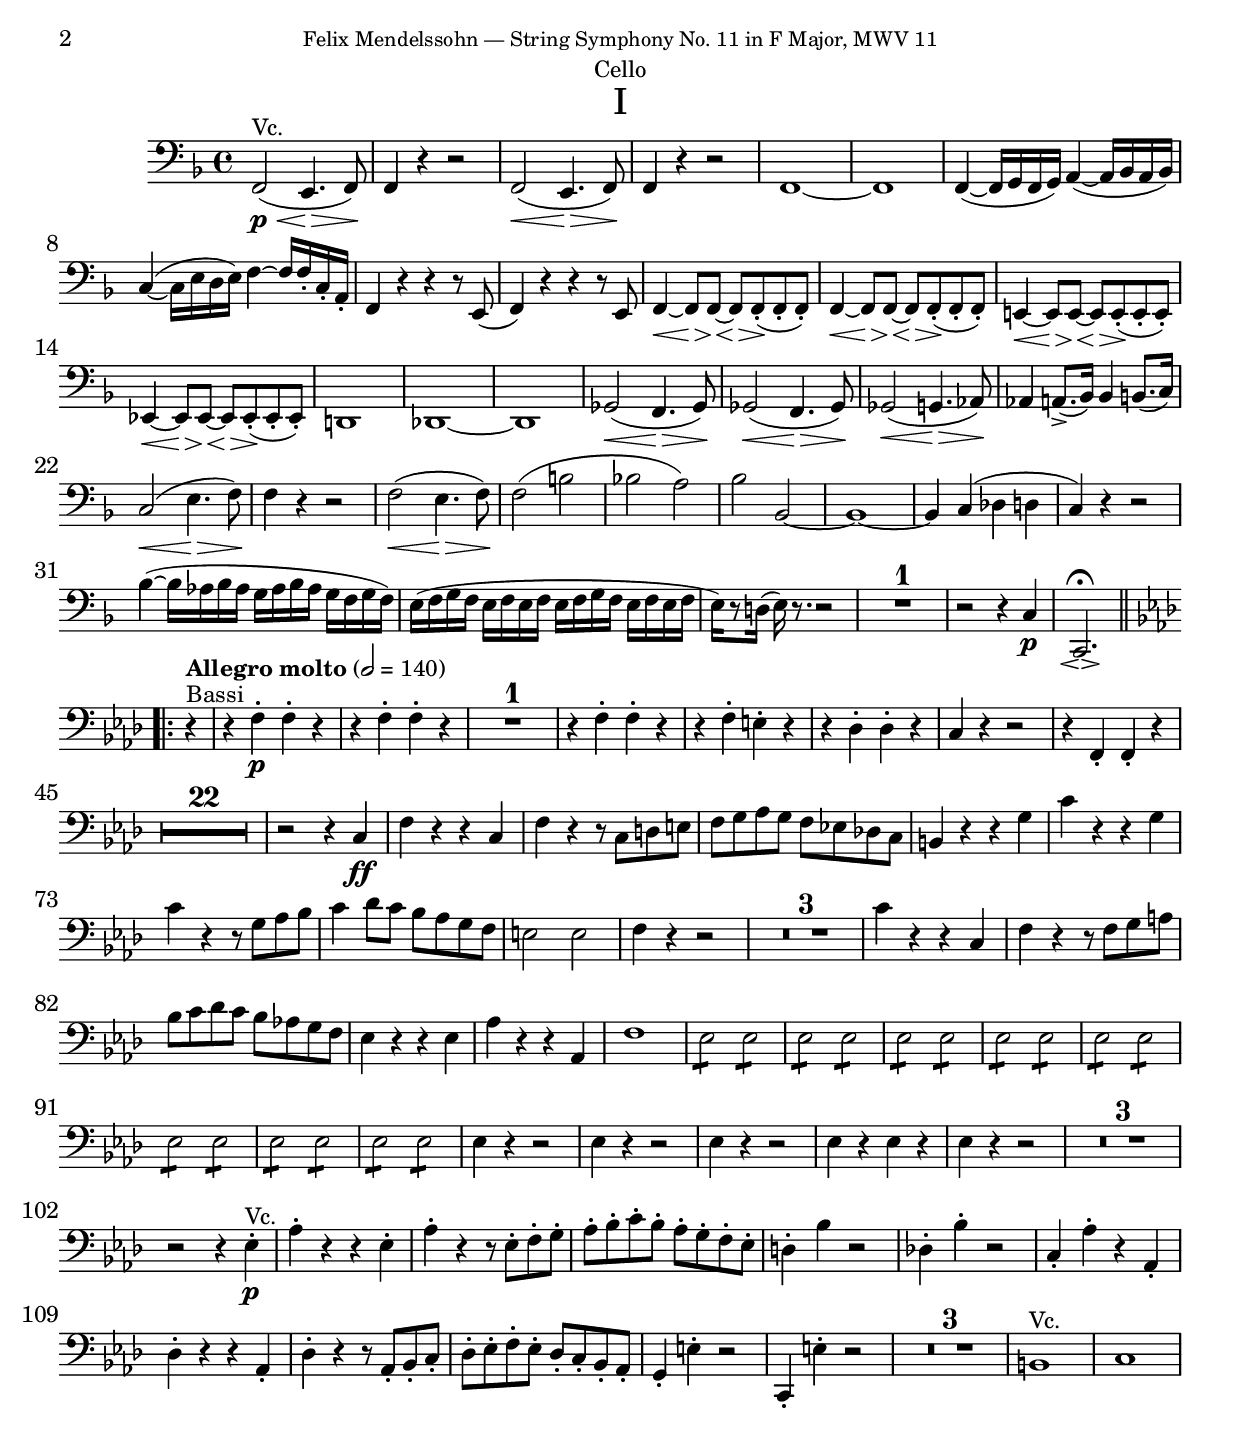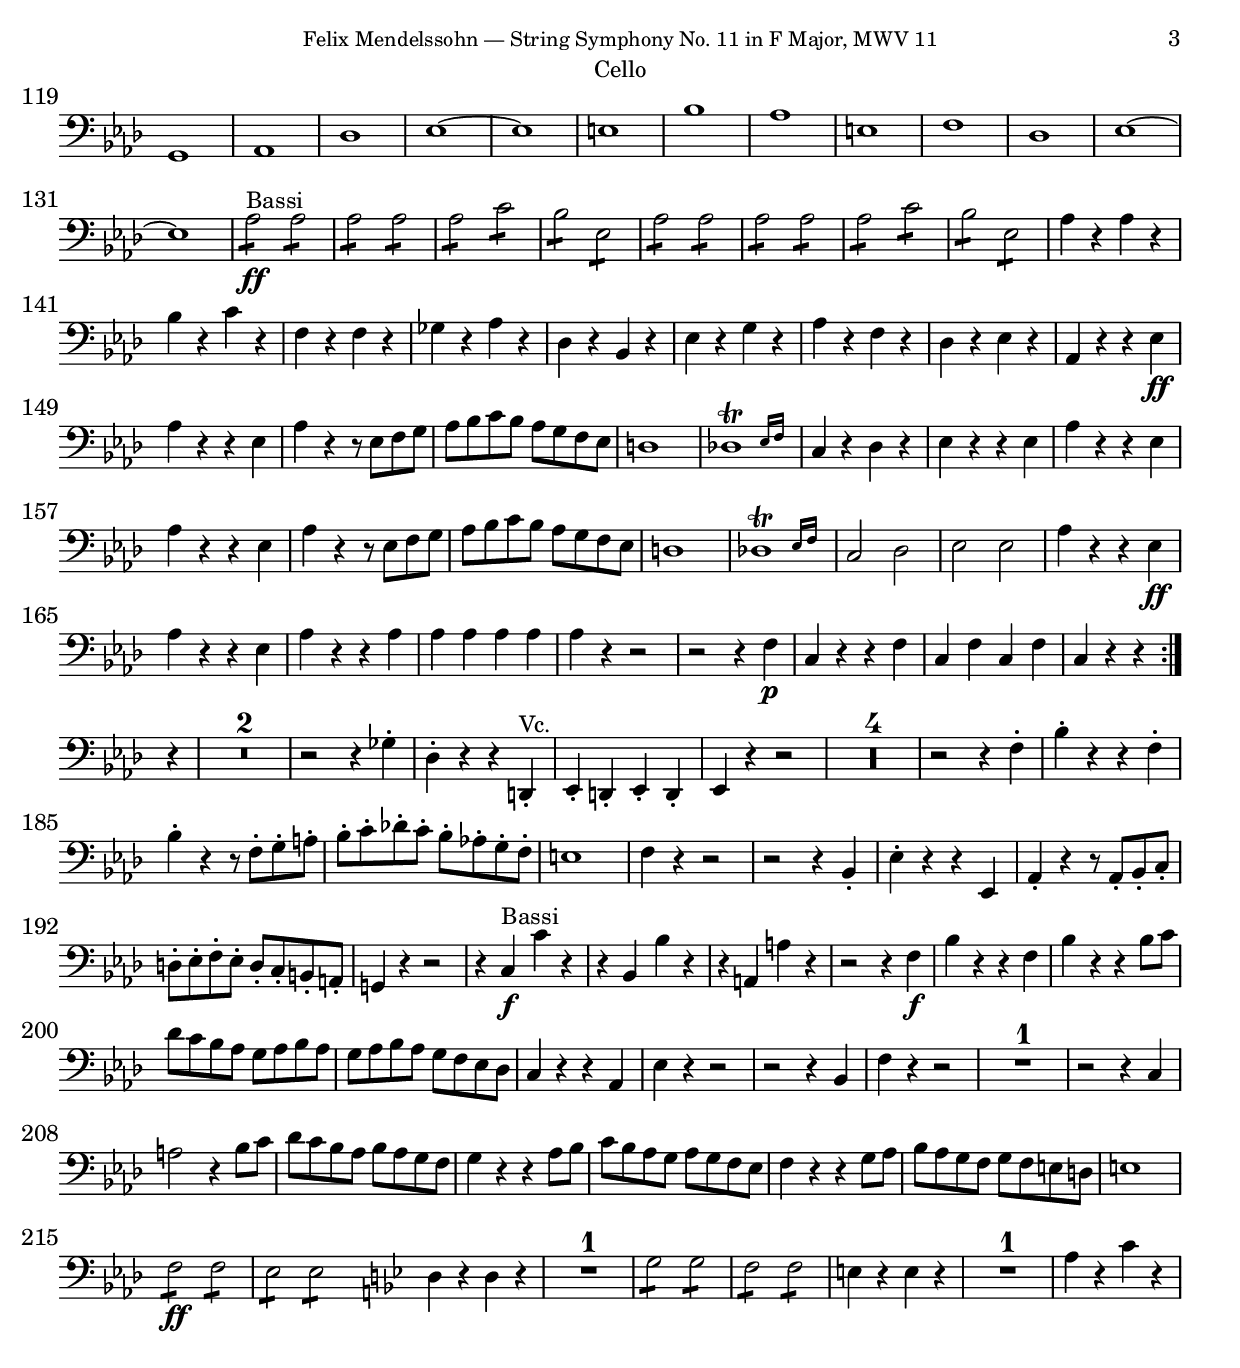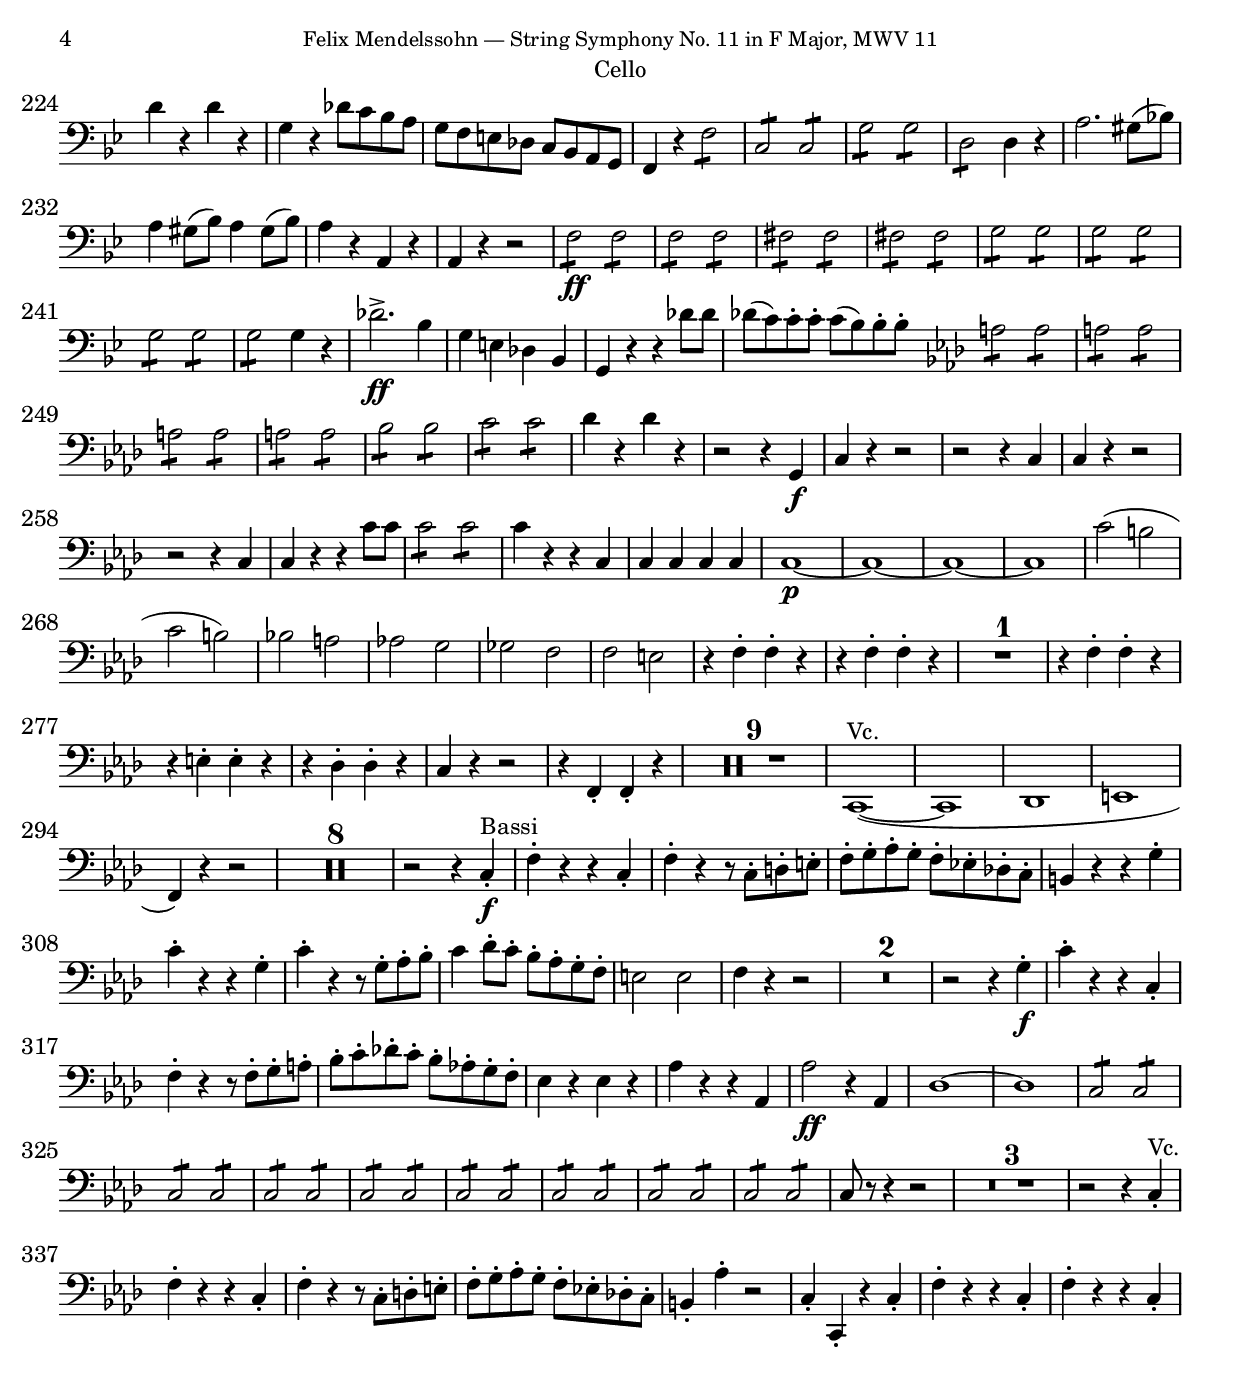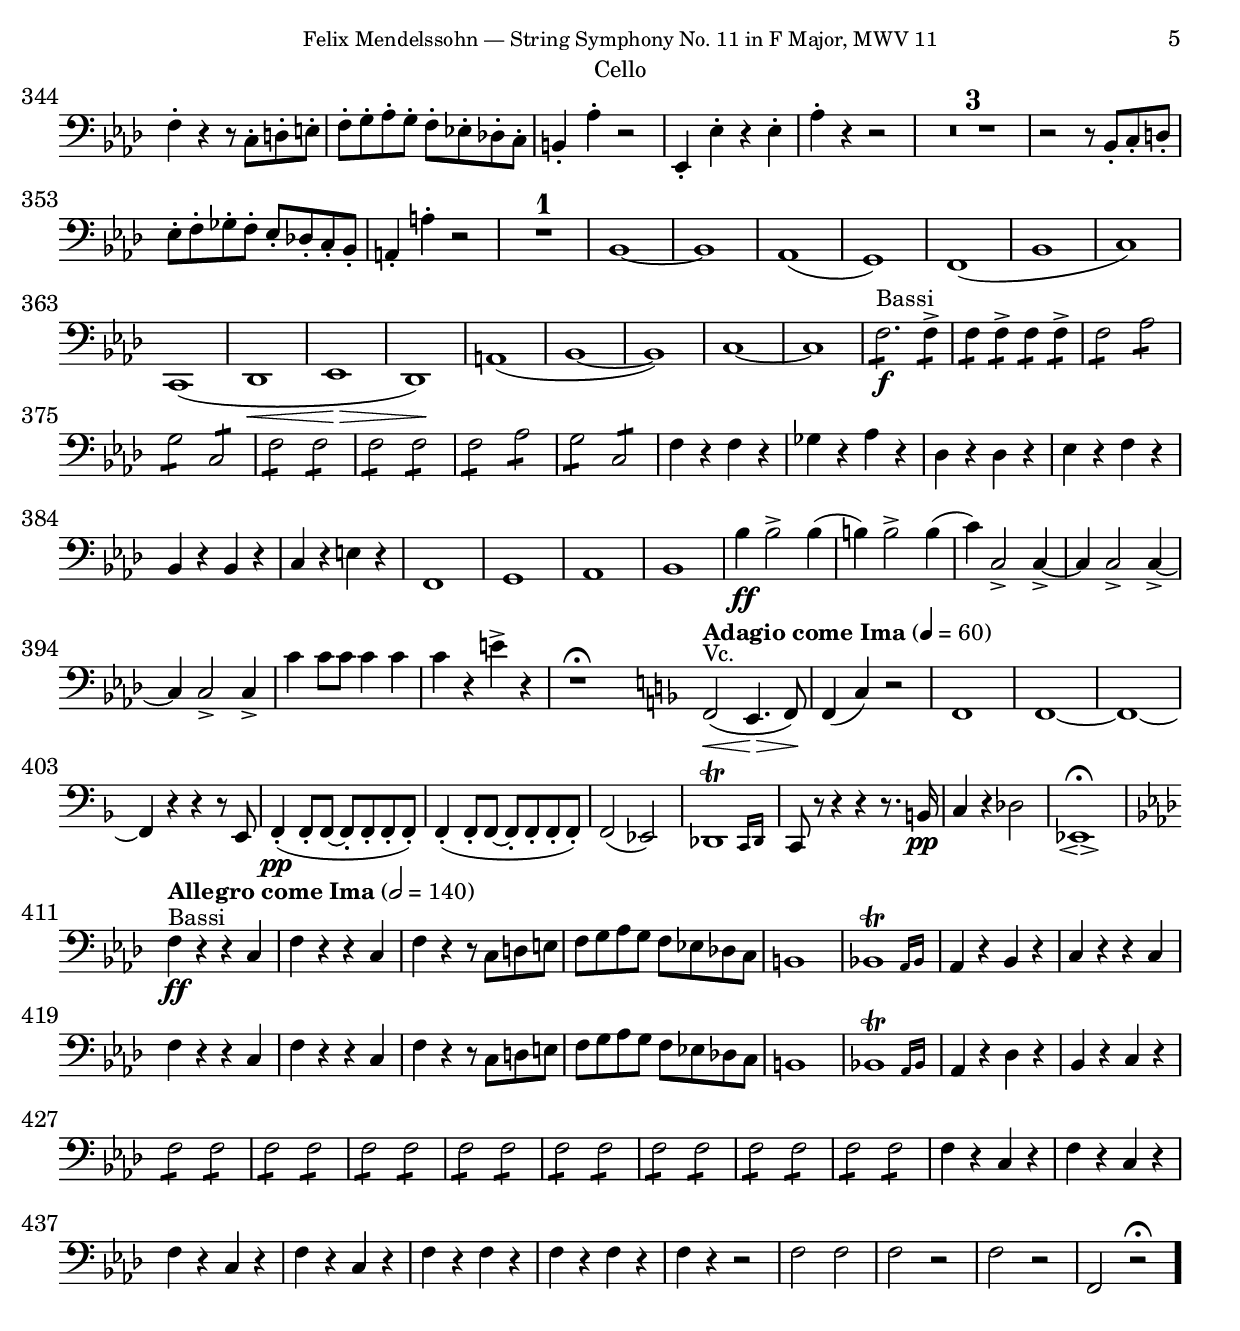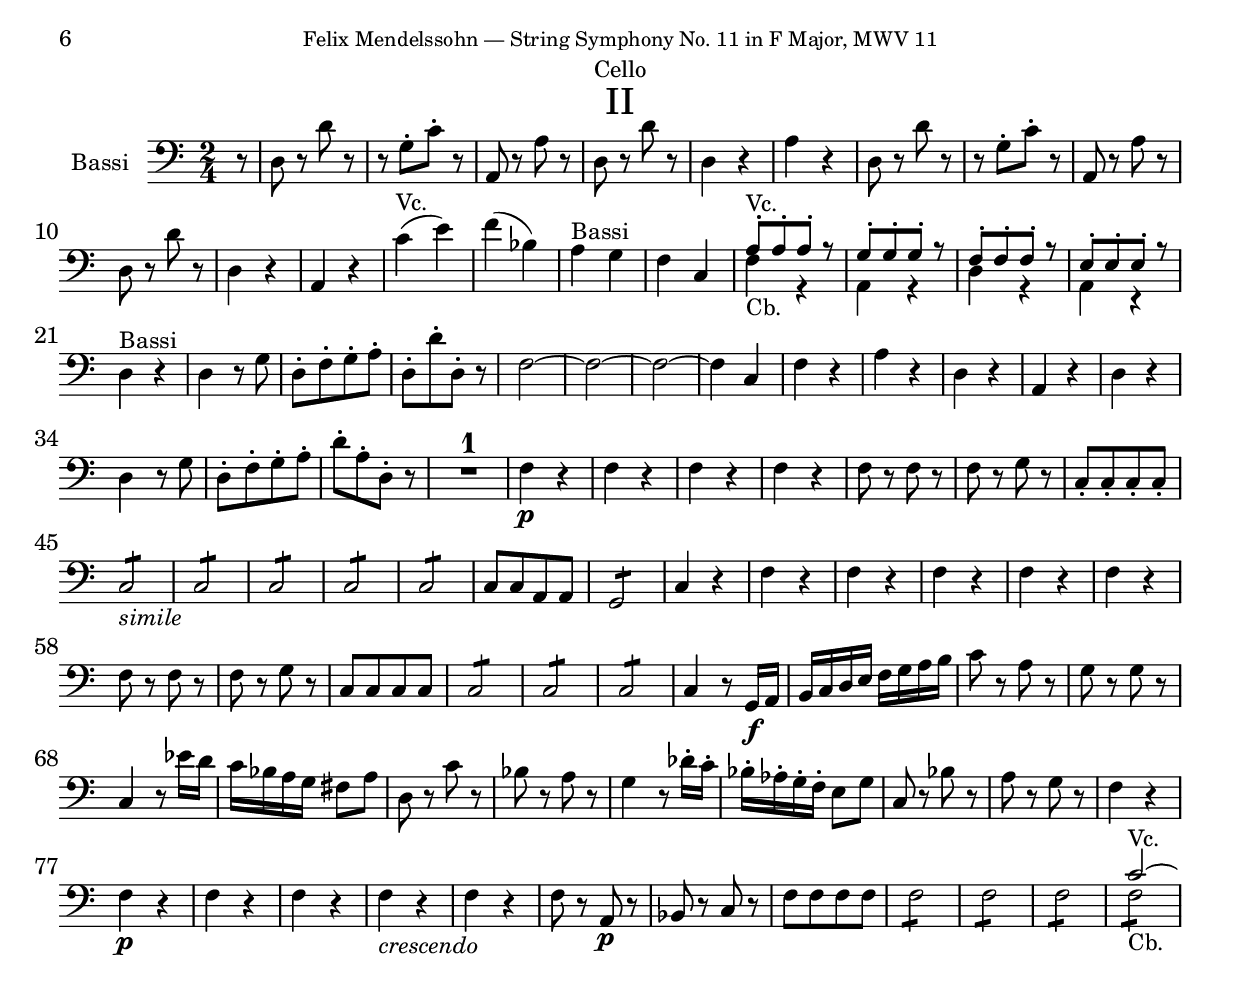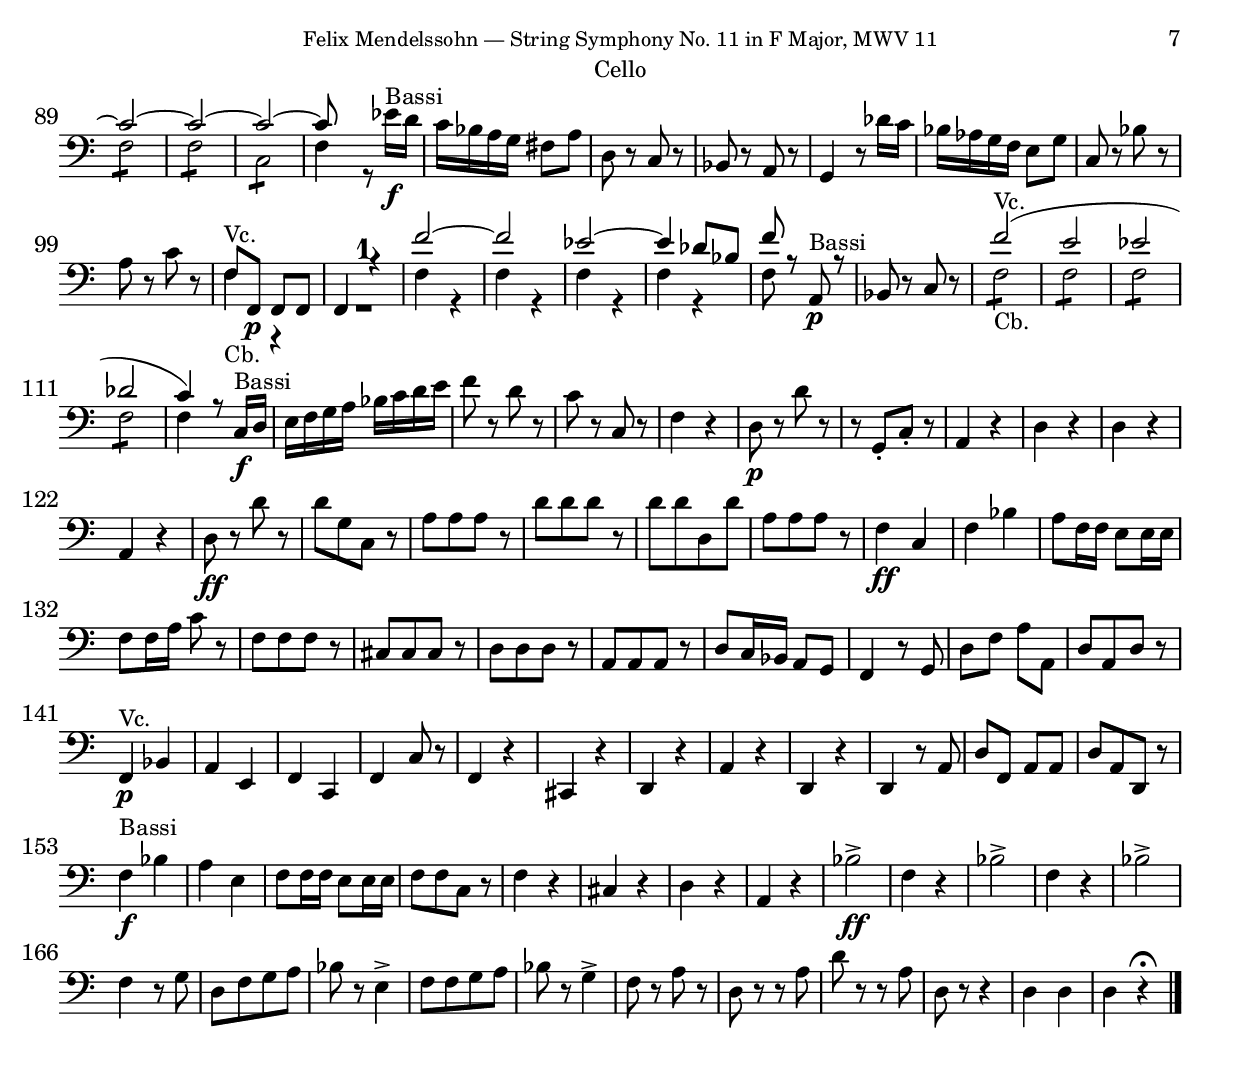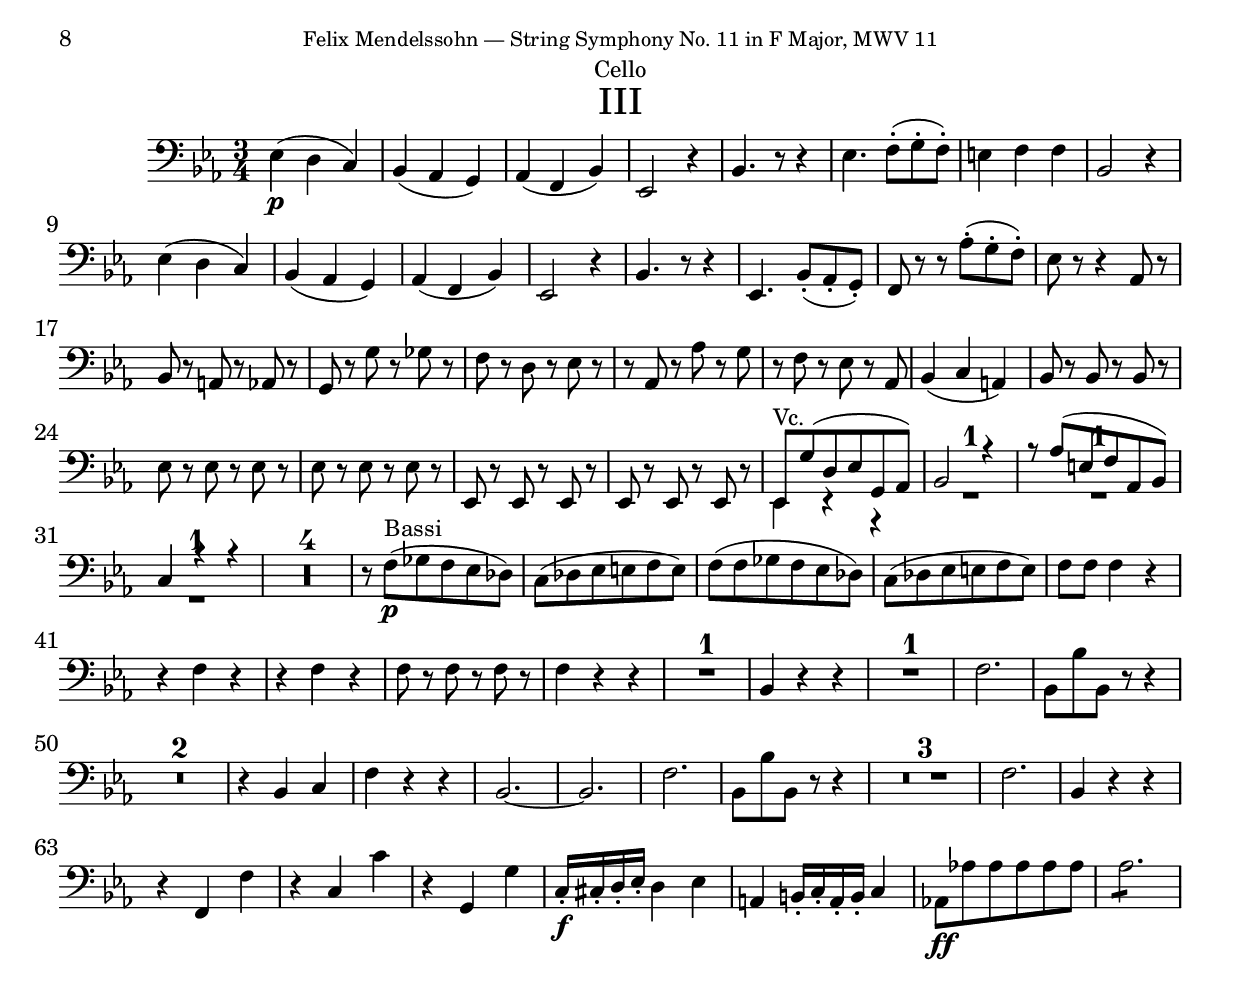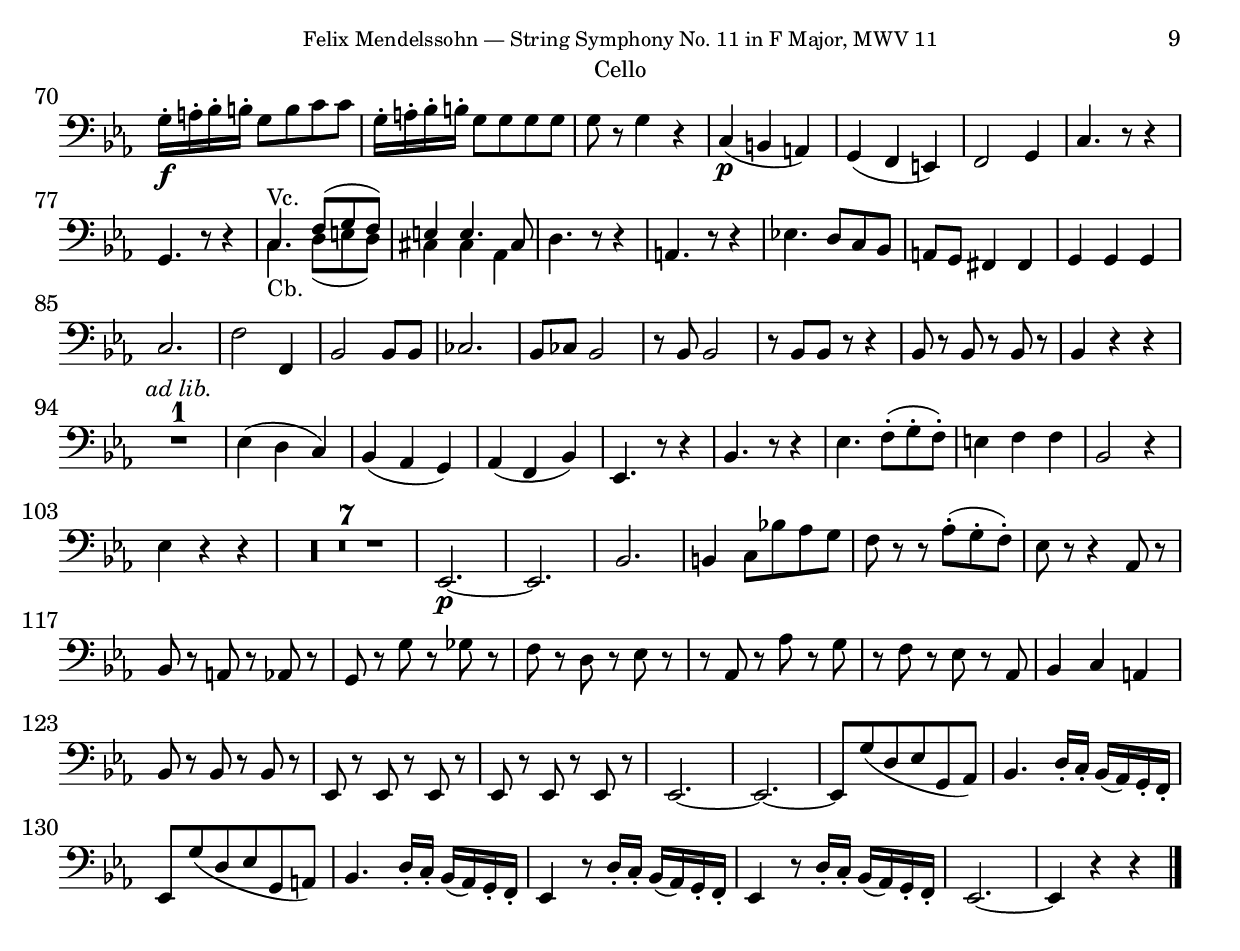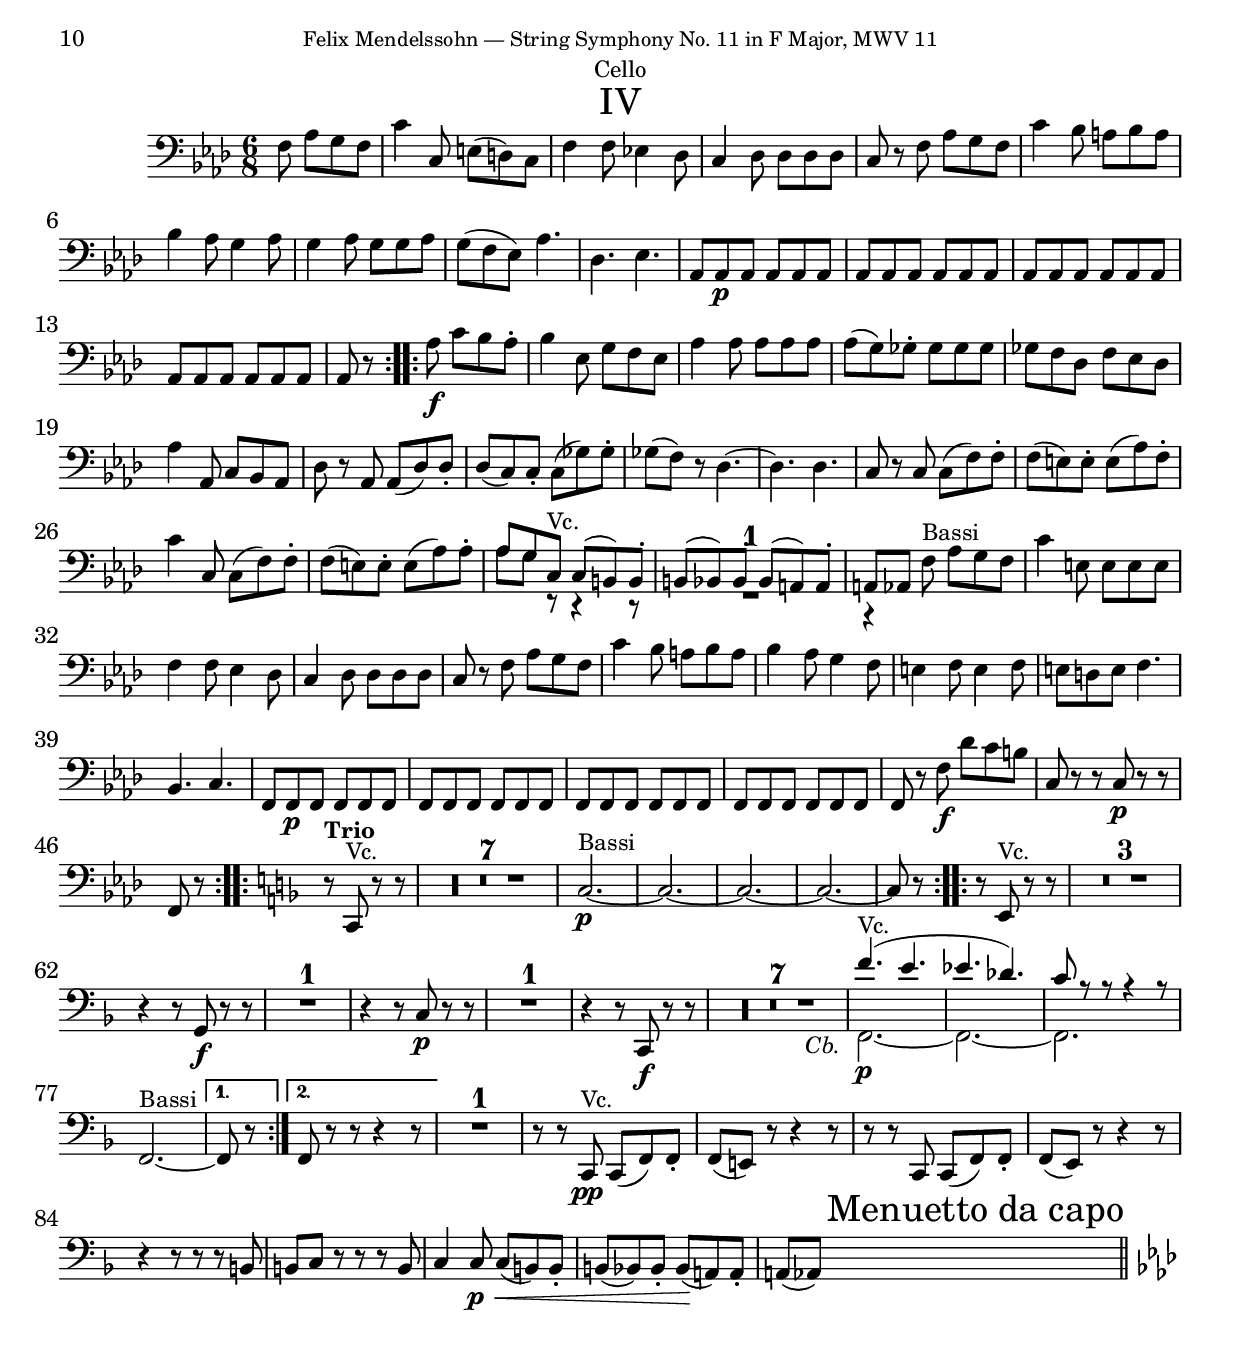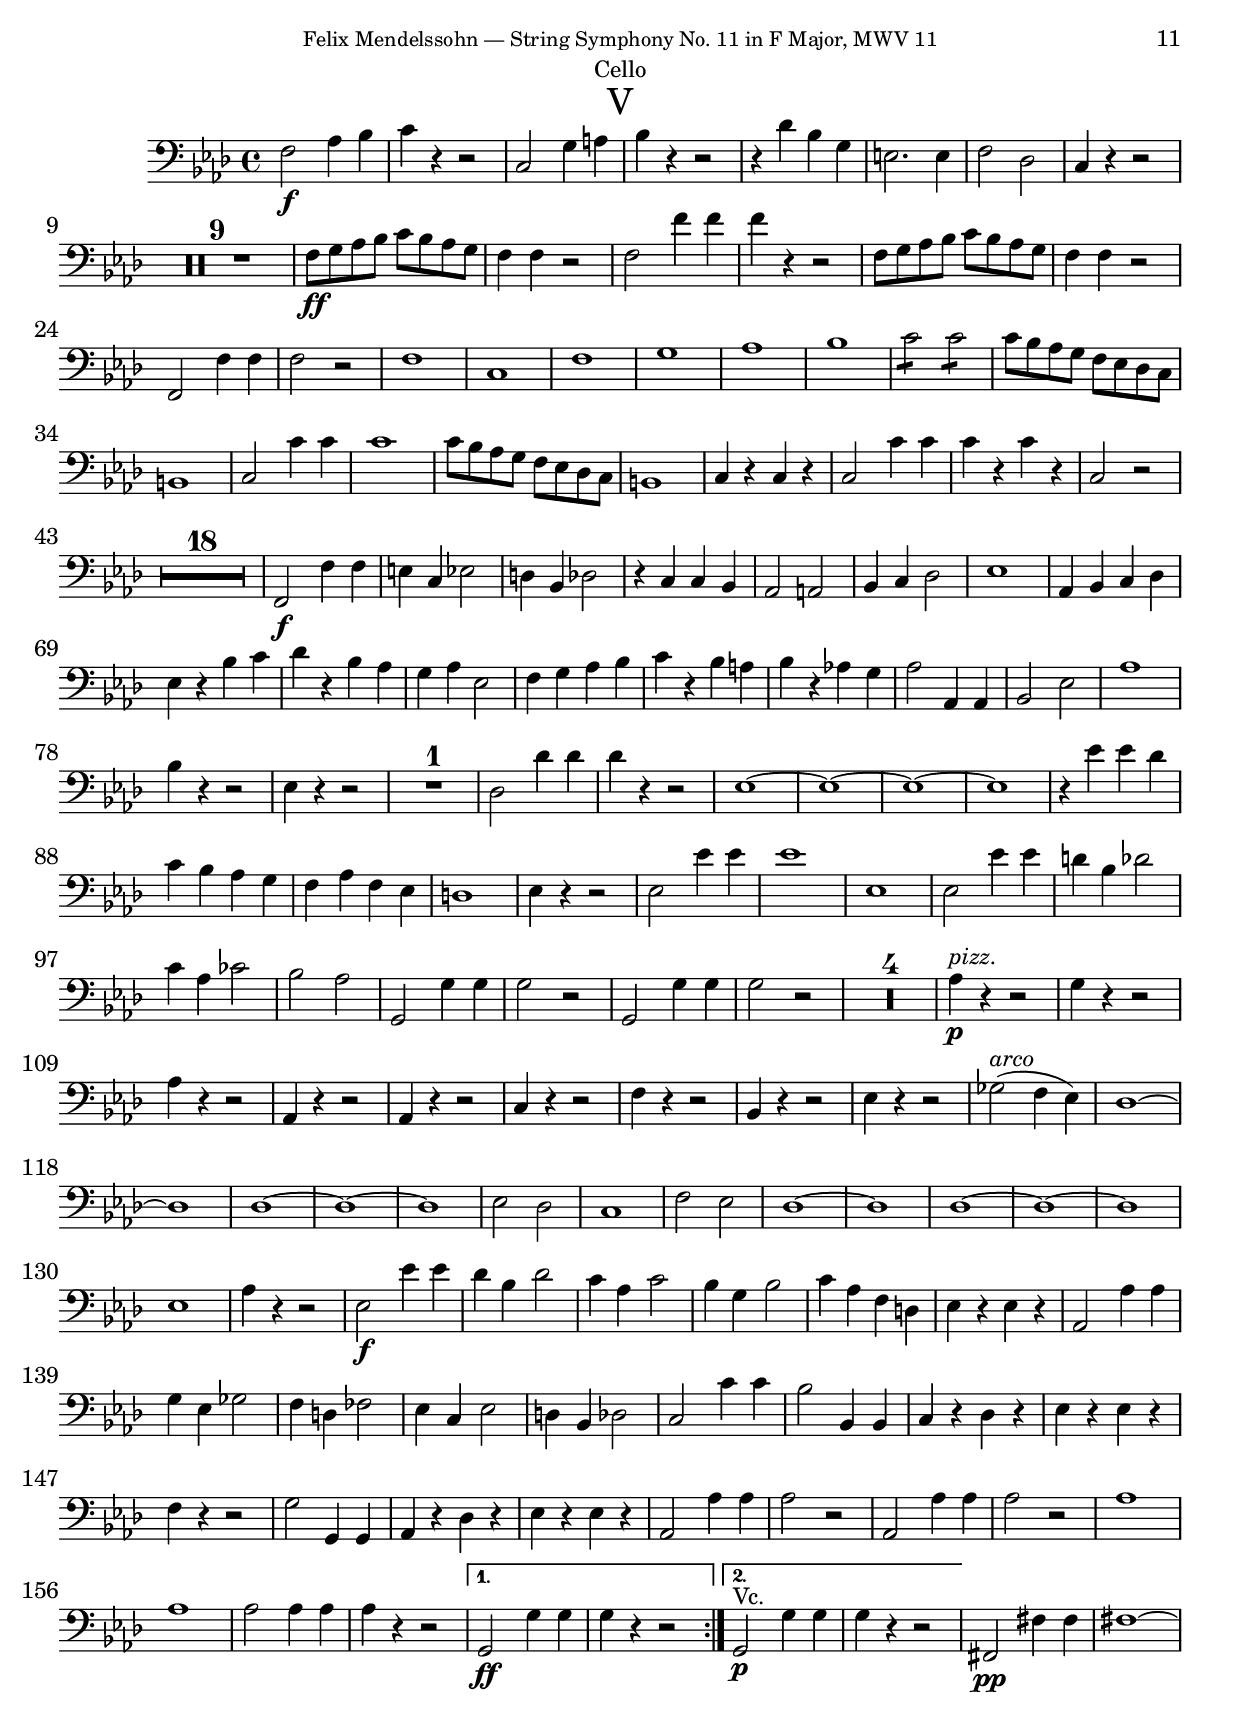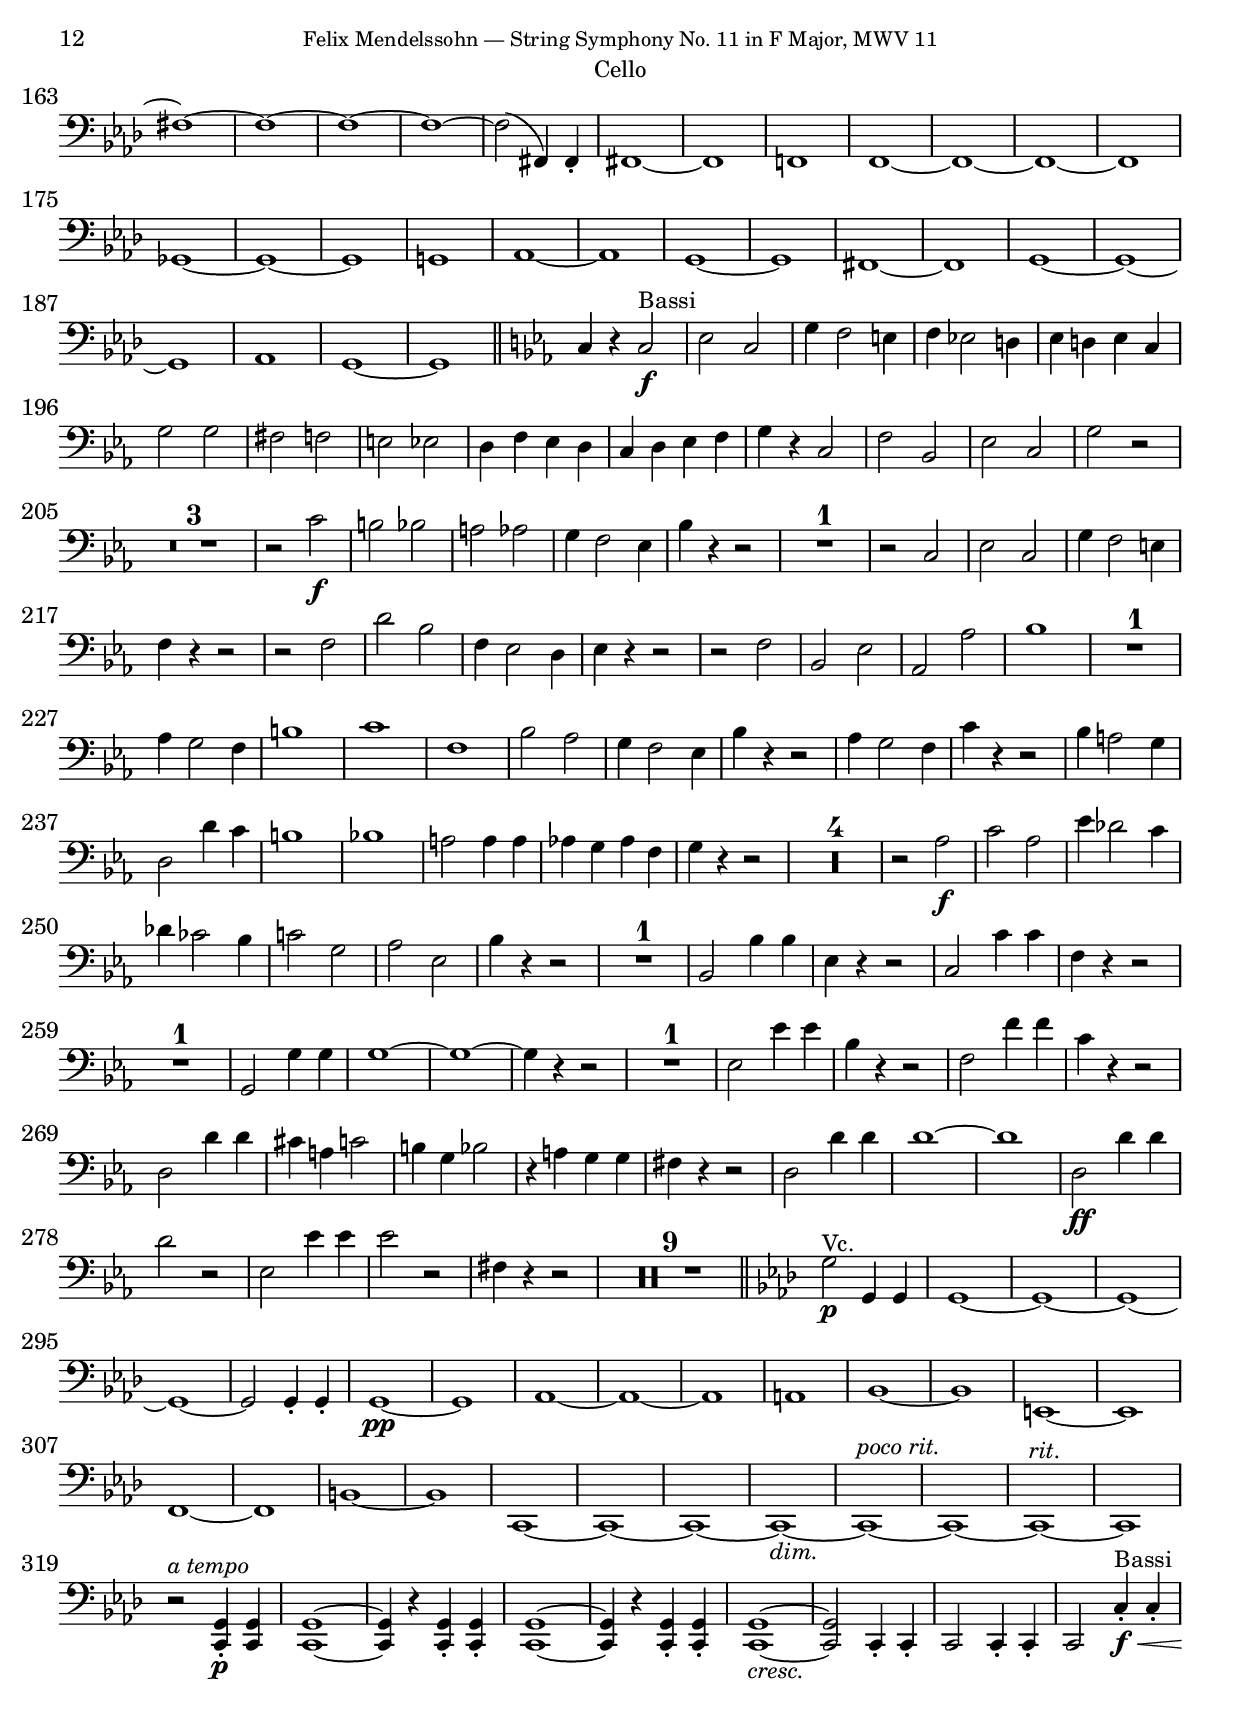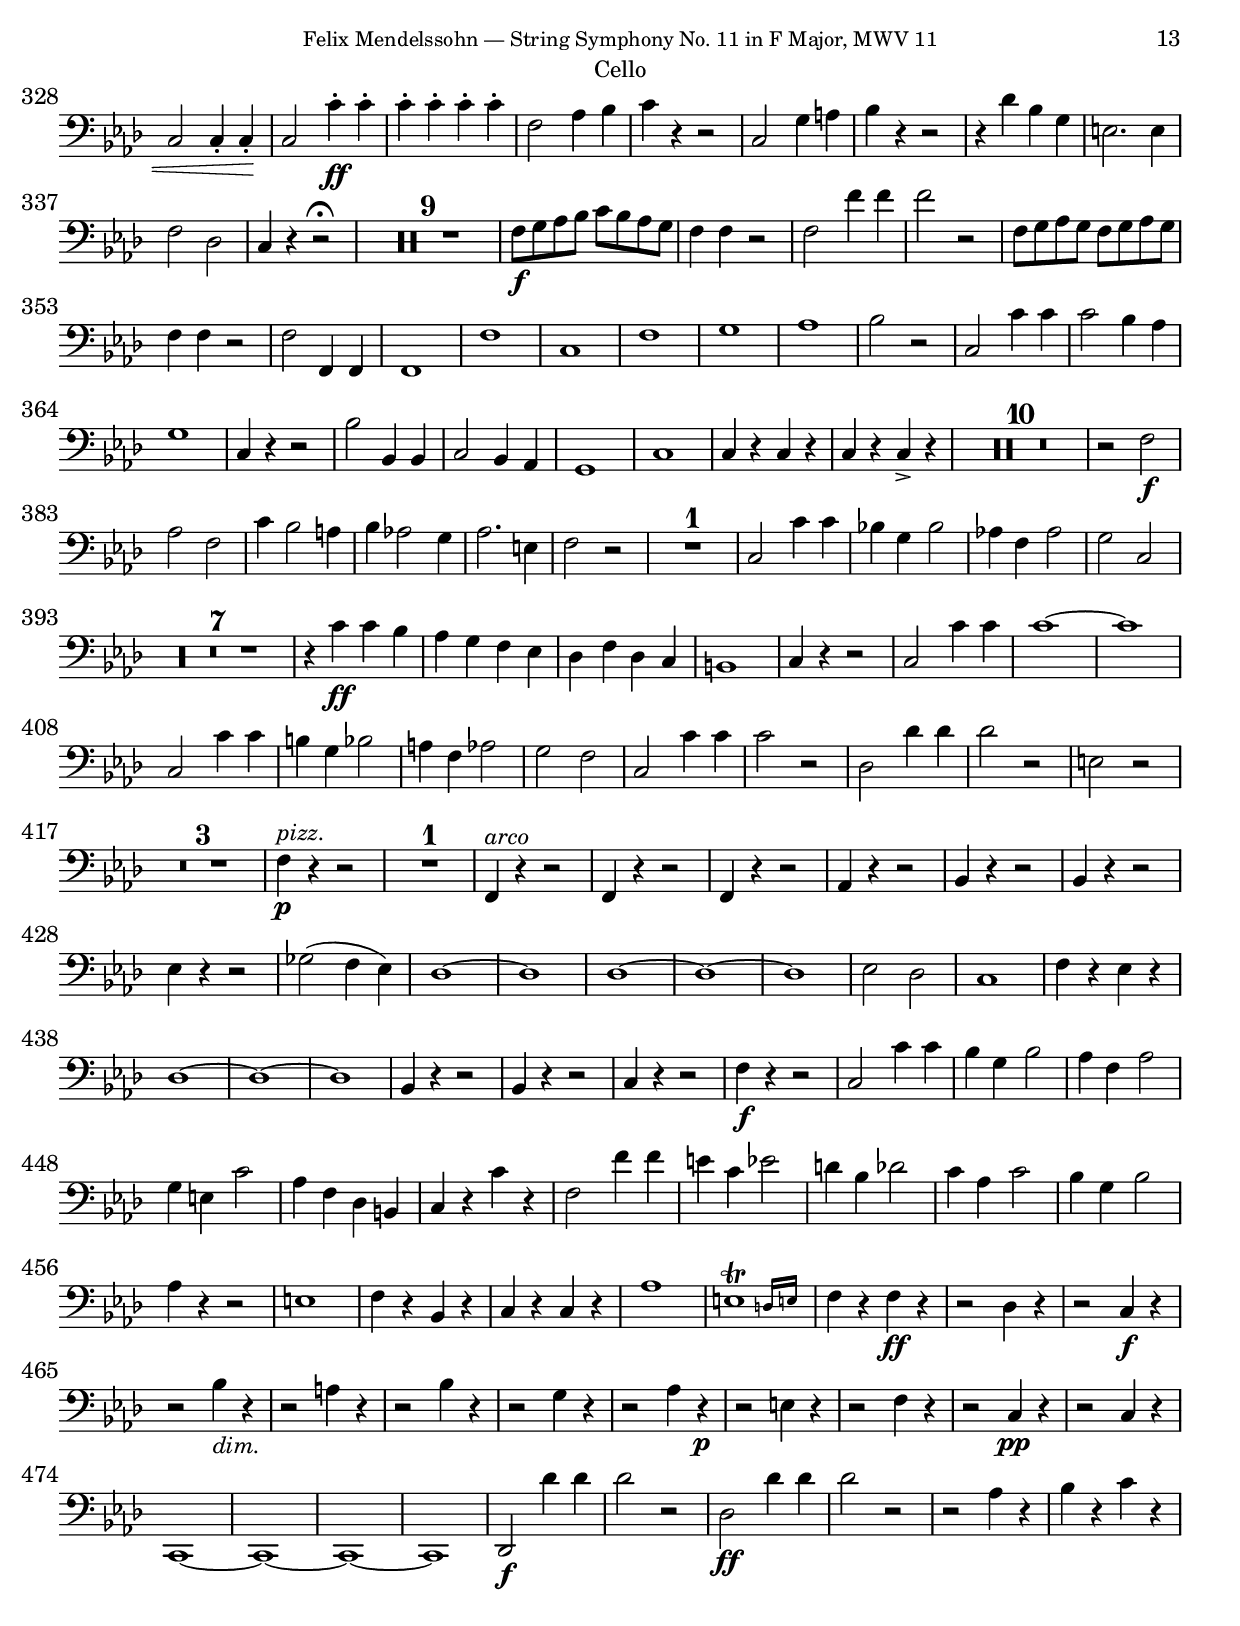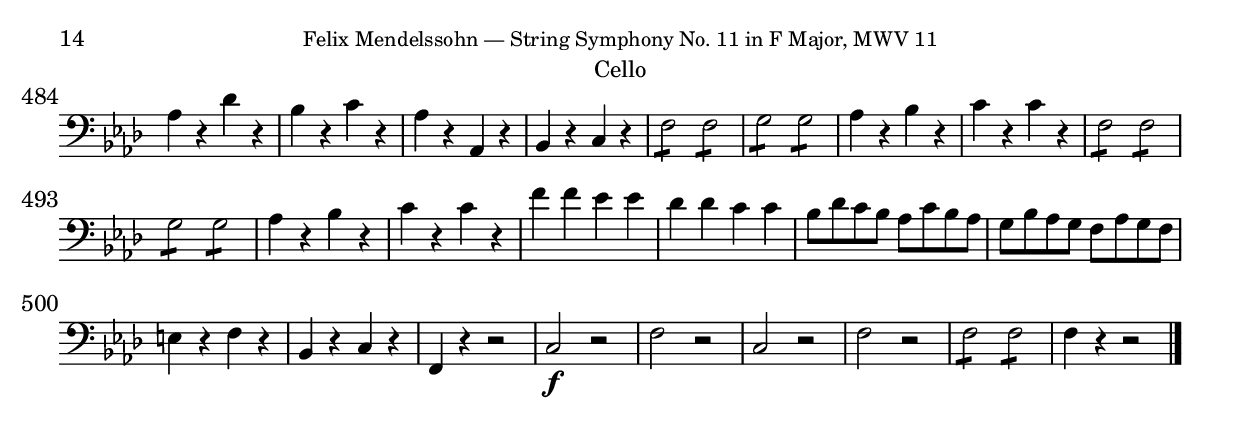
%###############################################################################
%#                                 H E A D E R                                 #
%###############################################################################
%
%  Composer           : Felix Mendelssohn (1809 - 1847)
%  work               : String Symphony No. 11 in F Major, MWV 11
%  Source             : Leipziger Ausgabe der Werke, Serie I, Bd.3
%  Type of score      : Score for Cello
%  Typesetter         : Sébastien MANEN
%  date of initiation : Sunday 15 January 2023, 12:23
%
%###############################################################################
%#                          I N C L U D E   F I L E S                          #
%###############################################################################
\version "2.22.1"
\include "./00-Common/Symph11_MWV11_Header.ily"
\include "./00-Common/Symph11_MWV11_PaperParts.ily"
%  work        : String Symphony No. 11 in F major, MWV 11
%  typesetter  : Sébastien MANEN
%  date        : Sunday 15 January 2023, 12:23
%###############################################################################
%#                           T I M E   S E C T I O N                           #
%###############################################################################
timeMvtI = {
	\time 4/4
}
timeMvtII = {
	\time 2/4
}
timeMvtIII = {
	\time 3/4
}
timeMvtIV = {
	\time 6/8
}
timeMvtV = {
	\time 4/4
}

\include "./00-Common/Symph11_MWV11_LayoutParts.ily"
%  work        : String Symphony No. 11 in F major, MWV 11
%  typesetter  : Sébastien MANEN
%  date        : Sunday 15 January 2023, 12:23
%###############################################################################
%#                      S H O R T C U T S   S E C T I O N                      #
%###############################################################################
arco = \markup {\italic arco}
bassi = \markup {Bassi}
cb = \markup {Cb.}
pizz = \markup {\italic pizz.}
semprepp = \markup {\italic {sempre} \dynamic pp}
vc = \markup {Vc.}

crescendo = \markup {\italic crescendo}
pcrescendo = \markup { \dynamic p \italic crescendo}
simile = \markup {\italic simile}

adlib = \markup {\italic {ad lib.}}
dolce = \markup {\italic {dolce}}


atempo = \markup {\italic {a tempo}}
crescmarkup = \markup {\italic cresc.}
dimmarkup = \markup {\italic dim.}
pocorit = \markup {\italic {poco rit.}}
rit = \markup {\italic rit.}


%\include "./00-Common/Symph11_MWV11_Format_Part01_ViolinI.ily"
%  work        : String Symphony No. 11 in F major, MWV 11
%  typesetter  : Sébastien MANEN
%  date        : Sunday 15 January 2023, 12:23
%###############################################################################
%#                       T E M P I  C O N D U C T O R S                        #
%###############################################################################
tempiMvtI = {
	\tempo "Adagio" 4=60
}
tempiMvtII = {
	\tempo "Commodo Schweizerlied" 4 = 75
}
tempiMvtIII = {
	\tempo "Adagio" 4 = 60
}
tempiMvtIV = {
	\tempo "Allegro moderato" 4. = 90
}
tempiMvtV = {
	\tempo "Allegro molto" 2 = 150
}
%###############################################################################
%#                            T E M P I   P A R T S                            #
%###############################################################################
tempiPartMvtI = {
	
}
tempiPartMvtII = {
	
}
tempiPartMvtIII = {
	
}
tempiPartMvtIV = {
	
}
tempiPartMvtV = {
	
}

%  work        : String Symphony No. 11 in F major, MWV 11
%  typesetter  : Sébastien MANEN
%  date        : Sunday 15 January 2023, 12:23
%###############################################################################
%#                          M U S I C   S E C T I O N                          #
%###############################################################################
musicCelloMvtI = \relative c, {
	\clef bass
	\key f \major
% mesures 1 à 5
	f2(\p\<^\vc e4.\> f8\!) 
	f4 r r2 
	f2(\< e4.\> f8\!) 
	f4 r r2 
	f1~ 
% mesures 6 à 10
	f 
	f4~( f16 g f g) a4(~ a16 bes a bes) 
	c4~( c16 e d e) f4~ f16 f-. c-. a-. 
	f4 r r r8 e( 
	f4) r r r8 e 
% mesures 11 à 15
	f4~\< f8\> f~\< f\> f(-.\! f-. f-.) 
	f4~\< f8\> f~\< f\> f(-.\! f-. f-.) 
	e!4~\< e8\> e~\< e\> e(-.\! e-. e-.) 
	ees4~\< ees8\> ees~\< ees\> ees(-.\! ees-. ees-.) 
	d!1 
% mesures 16 à 20
	des~ 
	des 
	ges2(\< f4.\> ges8)\! 
	ges2(\< f4.\> ges8)\! 
	ges2(\< g4.\> aes8)\! 
% mesures 21 à 25
	aes4 a8.->( bes16) bes4 b8.( c16) 
	c2(\< e4.\> f8)\! 
	f4 r r2 
	f2(\< e4.\> f8)\! 
	f2( b 
% mesures 26 à 30
	bes! a) 
	bes bes,~ 
	bes1~ 
	bes4 c( des d 
	c4) r r2 
% mesures 31 à 35
	bes'4~( bes16 aes bes aes g aes bes aes g f g f) 
	e( f g f e f e f e f g f e f e f 
	e)[ r8 d!16]( e16) r8. r2 
	R1 
	r2 r4 c\p 
% mesures 36 à 40
	c,2.\espressivo\fermata \key f \minor 
	\repeat volta 2 { 
	    \tempo "Allegro molto" 2=140 r4^\bassi
	    r f'-.\p f-. r 
	    r f-. f-. r 
	    R1 
	    r4 f-. f-. r 
% mesures 41 à 45
	    r f-. e-. r 
	    r des-. des-. r 
	    c r r2 
	    r4 f,-. f-. r 
	    R1*22 
% mesures 46 à 50
	     
	     
	     
	     
	     
% mesures 51 à 55
	     
	     
	     
	     
	     
% mesures 56 à 60
	     
	     
	     
	     
	     
% mesures 61 à 65
	     
	     
	     
	     
	     
% mesures 66 à 70
	     
	    r2 r4 c'\ff 
	    f r r c 
	    f r r8 c d e 
	    f g aes g f ees! des! c 
% mesures 71 à 75
	    b4 r r g' 
	    c r r g 
	    c r r8 g aes bes 
	    c4 des8 c bes aes g f 
	    e2 e 
% mesures 76 à 80
	    f4 r r2 
	    R1*3 
	     
	     
	    c'4 r r c, 
% mesures 81 à 85
	    f r r8 f g a 
	    bes c des c bes aes! g f 
	    ees4 r r ees  
	    aes r r aes, 
	    f'1 
% mesures 86 à 90
	    ees2:8 ees:  
	    ees: ees:  
	    ees: ees:  
	    ees: ees:  
	    ees: ees:  
% mesures 91 à 95
	    ees: ees:  
	    ees: ees:  
	    ees: ees: 
	    ees4 r r2 
	    ees4 r r2 
% mesures 96 à 100
	    ees4 r r2 
	    ees4 r ees r 
	    ees r r2 
	    R1*3 
	     
% mesures 101 à 105
	     
	    r2 r4 ees-.\p^\vc
	    aes-. r r ees-. 
	    aes-. r r8 ees-. f-. g-.  
	    aes-. bes-. c-. bes-. aes-. g-. f-. ees-.  
% mesures 106 à 110
	    d4-. bes' r2 
	    des,!4-. bes'-. r2 
	    c,4-. aes'-. r aes,-. 
	    des-. r r aes-. 
	    des-. r r8 aes-. bes-. c-.  
% mesures 111 à 115
	    des-. ees-. f-. ees-. des-. c-. bes-. aes-.  
	    g4-. e'-. r2 
	    c,4-. e'-. r2 
	    R1*3 
	     
% mesures 116 à 120
	     
	    b1^\vc
	    c 
	    g 
	    aes 
% mesures 121 à 125
	    des 
	    ees~ 
	    ees 
	    e 
	    bes' 
% mesures 126 à 130
	    aes 
	    e 
	    f 
	    des 
	    ees~ 
% mesures 131 à 135
	    ees 
	    aes2:8\ff^\bassi aes: 
	    aes: aes: 
	    aes: c: 
	    bes: ees,: 
% mesures 136 à 140
	    aes: aes: 
	    aes: aes: 
	    aes: c:  
	    bes: ees,: 
	    aes4 r aes r 
% mesures 141 à 145
	    bes r c r 
	    f, r f r 
	    ges r aes r 
	    des, r bes r 
	    ees r g r 
% mesures 146 à 150
	    aes r f r 
	    des r ees r 
	    aes, r r ees'\ff 
	    aes r r ees 
	    aes r r8 ees f g 
% mesures 151 à 155
	    aes bes c bes aes g f ees 
	    d1 
	    \afterGrace des!1\trill {ees16[ f]}  
	    c4 r des r 
	    ees r r ees 
% mesures 156 à 160
	    aes r r ees 
	    aes r r ees 
	    aes r r8 ees f g 
	    aes bes c bes aes g f ees 
	    d1 
% mesures 161 à 165
	    \afterGrace des!1\trill {ees16[ f]}  
	    c2 des  
	    ees ees  
	    aes4 r r ees\ff 
	    aes r r ees 
% mesures 166 à 170
	    aes r r aes  
	    aes aes aes aes 
	    aes r r2 
	    r2 r4 f\p 
	    c r r f 
% mesures 171 à 175
	    c f c f 
	    c r r 
	} r 
	R1*2 
	 
	r2 r4 ges'-. 
% mesures 176 à 180
	des-. r r d,-.^\vc 
	ees-. d-. ees-. d-. 
	ees r r2 
	R1*4 
	 
% mesures 181 à 185
	 
	 
	r2 r4 f'-. 
	bes-. r r f-. 
	bes-. r4 r8 f-. g-. a-.  
% mesures 186 à 190
	bes-. c-. des!-. c-. bes-. aes!-. g-. f-.  
	e1 
	f4 r r2 
	r r4 bes,-. 
	ees-. r r ees, 
% mesures 191 à 195
	aes-. r r8 aes-. bes-. c-.  
	d-. ees-. f-. ees-. d-. c-. b-. a-.  
	g!4 r r2 
	r4 c\f^\bassi c' r 
	r bes, bes' r 
% mesures 196 à 200
	r a, a' r 
	r2 r4 f\f 
	bes r r f 
	bes r r bes8 c 
	des c bes aes g aes bes aes 
% mesures 201 à 205
	g aes bes aes g f ees des 
	c4 r r aes  
	ees' r r2 
	r r4 bes 
	f' r r2 
% mesures 206 à 210
	R1 
	r2 r4 c 
	a'2 r4 bes8 c 
	des c bes aes bes aes g f 
	g4 r r aes8 bes  
% mesures 211 à 215
	c bes aes g aes g f ees 
	f4 r r g8 aes 
	bes aes g f g f e d 
	e1 
	f2:8\ff f: 
% mesures 216 à 220
	ees: ees: \bar "" \key g \minor 
	d4 r d r 
	R1 
	g2:8 g: 
	f: f: 
% mesures 221 à 225
	e4 r e r 
	R1 
	a4 r c r 
	d r d r 
	g, r des'8 c bes a 
% mesures 226 à 230
	g f e! des c bes a g 
	f4 r f'2:8  
	c: c: 
	g': g: 
	d: d4 r 
% mesures 231 à 235
	a'2. gis8( bes!) 
	a4 gis8( bes) a4 gis8( bes) 
	a4 r a, r 
	a r r2 
	f'2:8\ff f: 
% mesures 236 à 240
	f: f: 
	fis: fis: 
	fis: fis: 
	g: g: 
	g: g: 
% mesures 241 à 245
	g: g: 
	g: g4 r 
	des'2.->\ff bes4 
	g e des bes 
	g r r des''8 des 
% mesures 246 à 250
	des( c) c-. c-. c( bes) bes-. bes-. \bar "" \key f \minor 
	a2:8 a:  
	a: a:  
	a: a:  
	a: a:  
% mesures 251 à 255
	bes: bes: 
	c: c: 
	des4 r des r 
	r2 r4 g,,\f 
	c r r2 
% mesures 256 à 260
	r r4 c 
	c r r2 
	r2 r4 c 
	c r r c'8 c 
	c2:8 c: 
% mesures 261 à 265
	c4 r r c, 
	c c c c 
	c1\p~ 
	c~ 
	c~ 
% mesures 266 à 270
	c 
	c'2( b 
	c b) 
	bes! a 
	aes! g 
% mesures 271 à 275
	ges f  
	f e 
	r4 f-. f-. r 
	r f-. f-. r 
	R1 
% mesures 276 à 280
	r4 f-. f-. r 
	r e-. e-. r 
	r des-. des-. r 
	c r r2 
	r4 f,-. f-. r 
% mesures 281 à 285
	R1*9 
	 
	 
	 
	 
% mesures 286 à 290
	 
	 
	 
	 
	c1~(^\vc
% mesures 291 à 295
	c 
	des 
	e 
	f4) r r2 
	R1*8 
% mesures 296 à 300
	 
	 
	 
	 
	 
% mesures 301 à 305
	 
	 
	r2 r4 c'\f-.^\bassi
	f-. r r c-. 
	f-. r r8 c-. d-. e-.  
% mesures 306 à 310
	f-. g-. aes-. g-. f-. ees!-. des!-. c-.  
	b4 r r g'-. 
	c-. r r g-. 
	c-. r r8 g-. aes-. bes-.  
	c4 des8-. c-. bes-. aes-. g-. f-.  
% mesures 311 à 315
	e2 e 
	f4 r r2 
	R1*2 
	 
	r2 r4 g-.\f 
% mesures 316 à 320
	c-. r r c,-. 
	f-. r r8 f-. g-. a-.  
	bes-. c-. des!-. c-. bes-. aes!-. g-. f-.  
	ees4 r ees r 
	aes r r aes, 
% mesures 321 à 325
	aes'2\ff r4 aes, 
	des1~ 
	des 
	c2:8 c:  
	c: c:  
% mesures 326 à 330
	c: c:  
	c: c:  
	c: c:  
	c: c:  
	c: c:  
% mesures 331 à 335
	c: c:  
	c8 r r4 r2 
	R1*3 
	 
	 
% mesures 336 à 340
	r2 r4 c-.^\vc
	f-. r r c-. 
	f-. r r8 c-. d-. e-.  
	f-. g-. aes-. g-. f-. ees!-. des!-. c-.  
	b4-. aes'-. r2 
% mesures 341 à 345
	c,4-. c,-. r c'-. 
	f-. r r c-. 
	f-. r r c-. 
	f-. r r8 c-. d-. e-.  
	f-. g-. aes-. g-. f-. ees!-. des!-. c-.  
% mesures 346 à 350
	b4-. aes'-. r2 
	ees,4-. ees'-. r ees-. 
	aes-. r r2 
	R1*3 
	 
% mesures 351 à 355
	 
	r2 r8 bes,-. c-. d!-.  
	ees-. f-. ges-. f-. ees-. des!-. c-. bes-.  
	a4-. a'-. r2 
	R1 
% mesures 356 à 360
	bes,1~ 
	bes 
	aes( 
	g) 
	f( 
% mesures 361 à 365
	bes 
	c) 
	c,( 
	des\< 
	ees\> 
% mesures 366 à 370
	des\!) 
	a'( 
	bes~ 
	bes) 
	c~ 
% mesures 371 à 375
	c 
	f2.:8\f^\bassi f4:-> 
	f: f:-> f: f:-> 
	f2: aes: 
	g: c,: 
% mesures 376 à 380
	f: f:  
	f: f: 
	f: aes: 
	g: c,: 
	f4 r f r 
% mesures 381 à 385
	ges r aes r 
	des, r des r 
	ees r f r 
	bes, r bes r 
	c r e r 
% mesures 386 à 390
	f,1 
	g 
	aes 
	bes 
	bes'4\ff bes2-> bes4( 
% mesures 391 à 395
	b) b2-> b4( 
	c) c,2-> c4->~ 
	c c2-> c4->~ 
	c c2-> c4-> 
	c' c8 c c4 c 
% mesures 396 à 400
	c r e-> r 
	r1\fermata  \bar "" \tempo "Adagio come Ima" 4=60 \key f \major 
	f,,2(\<^\vc e4.\> f8)\! 
	f4( c') r2 
	f,1  
% mesures 401 à 405
	f~ 
	f~ 
	f4 r r r8 e 
	f4-.(\pp f8-. f~ f-. f-. f-. f-.) 
	f4-.( f8-. f~ f-. f-. f-. f-.) 
% mesures 406 à 410
	f2( ees) 
	\afterGrace des1\trill {c16[ des]}  
	c8 r r4 r r8. b'16\pp 
	c4 r des2 
	ees,1\espressivo\fermata \key f \minor \tempo "Allegro come Ima" 2=140 
% mesures 411 à 415
	f'4\ff^\bassi r r c 
	f r r c 
	f r r8 c d e 
	f g aes g f ees! des! c  
	b1 
% mesures 416 à 420
	\afterGrace bes!1\trill {aes16[ bes]}  
	aes4 r bes r 
	c r r c 
	f r r c 
	f r r c 
% mesures 421 à 425
	f r r8 c d e 
	f g aes g f ees! des! c 
	b1 
	\afterGrace bes!1\trill {aes16[ bes]}  
	aes4 r des r 
% mesures 426 à 430
	bes r c r 
	f2:8 f:  
	f: f:  
	f: f:  
	f: f:  
% mesures 431 à 435
	f: f:  
	f: f:  
	f: f:  
	f: f:  
	f4 r c r 
% mesures 436 à 440
	f4 r c r 
	f4 r c r 
	f4 r c r 
	f r f r 
	f r f r 
% mesures 441 à 445
	f r r2 
	f f 
	f r  
	f r 
	f, r\fermata \bar "." 
}

%  work        : String Symphony No. 11 in F major, MWV 11
%  typesetter  : Sébastien MANEN
%  date        : Sunday 15 January 2023, 12:23
%###############################################################################
%#                          M U S I C   S E C T I O N                          #
%###############################################################################
musicCelloMvtII = \relative c {
	\clef bass
	\override TupletBracket #'bracket-visibility = ##f
	\set Staff.instrumentName = #"Bassi"
	\partial 8 r8
% mesures 1 à 5
	d r d' r
	r g,[-. c-.] r
	a, r a' r
	d, r d' r
	d,4 r 
% mesures 6 à 10
	a' r
	d,8 r d' r
	r g,[-. c]-. r
	a, r a' r
	d, r d' r
% mesures 11 à 15
	d,4 r
	a r
	c'(^\vc e)
	f( bes,)
	a^\bassi g
% mesures 16 à 20
	f c
	<<{a'8-.[^\vc a-. a-.] r} \\ {f4_\cb r}>>
	<<{g8-.[ g-. g-.] r} \\ {a,4 r}>>
	<<{f'8-.[ f-. f-.] r} \\ {d4 r}>>
	<<{e8-.[ e-. e-.] r} \\ {a,4 r}>>
% mesures 21 à 25
	d4^\bassi r
	d r8 g
	d[-. f-. g-. a]-. 
	d,-.[ d'-. d,-.] r
	f2~
% mesures 26 à 30
	f~
	f~
	f4 c
	f r
	a r
% mesures 31 à 35
	d, r 
	a r
	d r
	d r8 g
	d8[-. f-. g-. a]-. 
% mesures 36 à 40
	d[-. a-. d,]-. r
	R2
	f4\p r
	f r 
	f r
% mesures 41 à 45
	f r
	f8 r f r
	f r g r
	c,8[-. c-. c-. c]-. 
	c2:8_\simile
% mesures 46 à 50
	c:
	c:
	c:
	c:
	c8[ c a a]
% mesures 51 à 55
	g2:8
	c4 r
	f r
	f r
	f r
% mesures 56 à 60
	f r
	f r
	f8 r f r
	f r g r
	c,[ c c c]
% mesures 61 à 65
	c2:8
	c:
	c:
	c4 r8 g16\f a
	b c d e f g a b
% mesures 66 à 70
	c8 r a r
	g r g r
	c,4 r8 ees'16 d
	c bes a g fis8 a
	d, r c' r
% mesures 71 à 75
	bes r a r
	g4 r8 des'16-. c-.
	bes-. aes-. g-. f-. e8 g
	c, r bes' r
	a r g r
% mesures 76 à 80
	f4 r
	f\p r
	f r
	f r
	f_\crescendo r
% mesures 81 à 85
	f r
	f8 r a,\p r
	bes r c r
	f[ f f f]
	f2:8
% mesures 86 à 92
	f: 
	f:
	<<{
	    c'2~^\vc
	    c~
	    c~
	    c~
	    c8 s s4 
	} \\ {
	    f,2:8_\cb
	    f:
	    f:
	    c:
	    f4 r8 ees'16^\bassi\f[ d]
	}>>
% mesures 93 à 95
	c16 bes a g fis8 a
	d, r c r
	bes r a r
% mesures 96 à 99
	g4 r8 des''16 c
	bes aes g f e8 g
	c, r bes' r
	a r c r
% mesures 100 à 106
	<<{
	    f,^\vc f,\p f f 
	    f4 r 
	    f''2~
	    f
	    ees~
	    ees4 des8 bes
	    f' r a,,\p^\bassi r
	} \\ {
	    f'4_\cb r
	    R2
	    f4 r
	    f r
	    f r
	    f r
	    f8 s8 s4
	}>>
% mesures 107 à 112
	bes,8 r c r
	<<{
	    f'2(^\vc
	    e
	    ees
	    des
	    c4) r8 c,16^\bassi\f d
	} \\ {
	    f2:8_\cb
	    f:
	    f:
	    f:
	    f4 s
	}>>
% mesures 113 à 115
	e16 f g a bes c d e
	f8 r d r
	c r c, r
% mesures 116 à 120
	f4 r
	d8\p r d' r
	r g,,-.[ c-.] r
	a4 r
	d r
% mesures 121 à 125
	d r 
	a r
	d8\ff r d' r
	d[ g, c,] r
	a'[ a a] r
% mesures 126 à 130
	d[ d d] r
	d[ d d, d']
	a[ a a] r
	f4\ff c
	f bes
% mesures 131 à 135
	a8 f16 f e8 e16 e
	f8 f16 a c8 r
	f,[ f f] r
	cis[ cis cis] r
	d[ d d] r
% mesures 136 à 140
	a[ a a] r
	d c16 bes a8 g
	f4 r8 g
	d' f a a,
	d[ a d] r
% mesures 141 à 145
	f,4^\vc\p bes
	a e
	f c
	f c'8 r
	f,4 r
% mesures 146 à 150
	cis r
	d r
	a' r
	d, r
	d r8 a'
% mesures 151 à 155
	d f, a a
	d[ a d,] r
	f'4\f^\bassi bes
	a e
	f8 f16 f16 e8 e16 e
% mesures 156 à 160
	f8[ f c] r
	f4 r
	cis r
	d r
	a r
% mesures 161 à 165
	bes'2->\ff
	f4 r 
	bes2->
	f4 r
	bes2->
% mesures 166 à 170
	f4 r8 g
	d[ f g a]
	bes r e,4->
	f8[ f g a]
	bes r g4->
% mesures 171 à 176
	f8 r a r
	d, r r a'
	d r r a
	d, r r4
	d d
	d r\fermata \bar "|."
}

%  work        : String Symphony No. 11 in F major, MWV 11
%  typesetter  : Sébastien MANEN
%  date        : Sunday 15 January 2023, 12:23
%###############################################################################
%#                          M U S I C   S E C T I O N                          #
%###############################################################################
musicCelloMvtIII = \relative c {
	\clef bass
	\key ees \major
% mesures 1 à 5
	ees4(\p d c)
	bes( aes g)
	aes( f bes)
	ees,2 r4
	bes'4. r8 r4
% mesures 6 à 10
	ees4. f8-.( g-. f-.)
	e4 f f
	bes,2 r4
	ees4( d c)
	bes( aes g)
% mesures 11 à 15
	aes( f bes)
	ees,2 r4
	bes'4. r8 r4
	ees,4. bes'8(-. aes-. g-.)
	f8 r r aes'(-. g-. f-.)
% mesures 16 à 20
	ees r r4 aes,8 r
	bes r a r aes r
	g r g' r ges r
	f r d r ees r
	r aes, r aes' r g
% mesures 21 à 25
	r f r ees r aes,
	bes4( c a)
	bes8 r bes r bes r
	ees r ees r ees r
	ees r ees r ees r
% mesures 26 à 31
	ees, r ees r ees r
	ees r ees r ees r
	<<{
	    ees^\vc g'( d ees g, aes)
	    bes2 r4
	    r8 aes'8( e f aes, bes)
	    c4 r r
	} \\ {
	    ees,4 r r
	    R2.*3
	    
	    
	}>>
% mesures 32 à 35
	R2.*4
	
	
	
% mesures 36 à 40
	r8 f'(^\bassi\p ges f ees des)
	c( des ees e f e)
	f( f ges f ees des)
	c( des ees e f e)
	f f f4 r
% mesures 41 à 45
	r f r
	r f r
	f8 r f r f r
	f4 r r
	R2.
% mesures 46 à 50
	bes,4 r r
	R2.
	f'2.
	bes,8 bes' bes, r r4
	R2.*2
% mesures 51 à 55
	
	r4 bes c
	f r r
	bes,2.~
	bes
% mesures 56 à 60
	f'
	bes,8 bes' bes, r r4
	R2.*3
	
	
% mesures 61 à 65
	f'2. 
	bes,4 r r
	r f f'
	r c c'
	r g, g'
% mesures 66 à 70
	c,16\f-. cis-. d-. ees-. d4 ees
	a, b16-. c-. a-. b-. c4
	aes!8\ff aes'! aes aes aes aes
	aes2.:8
	g16\f-. a-. bes-. b-. g8 b c c
% mesures 71 à 75
	g16-. a-. bes-. b-. g8 g g g
	g r g4 r
	c,\p( b a)
	g( f e)
	f2 g4
% mesures 76 à 80
	c4. r8 r4
	g4. r8 r4
	<<{
	    c4.^\vc f8( g f)
	    e4 e4. cis8
	} \\ {
	    c4._\cb d8( e d)
	    cis4 cis aes
	}>>
	d4. r8 r4
% mesures 81 à 85
	a4. r8 r4
	ees'!4. d8 c bes
	a g fis4 fis
	g4 g g
	c2.
% mesures 86 à 90
	f2 f,4
	bes2 bes8 bes
	ces2.
	bes8 ces bes2
	r8 bes bes2
% mesures 91 à 95
	r8 bes[ bes] r r4
	bes8 r bes r bes r
	bes4 r r
	R2.^\adlib
	ees4( d c)
% mesures 96 à 100
	bes( aes g)
	aes( f bes)
	ees,4. r8 r4
	bes'4. r8 r4
	ees4. f8(-. g-. f-.)
% mesures 101 à 105
	e4 f f
	bes,2 r4
	ees4 r r
	R2.*7
	
% mesures 106 à 110
	
	
	
	
	
% mesures 111 à 115
	ees,2.\p~
	ees
	bes'
	b4 c8 bes'! aes g
	f r r aes(-. g-. f)-. 
% mesures 116 à 120
	ees r r4 aes,8 r
	bes r a r aes r
	g r g' r ges r
	f r d r ees r
	r aes, r aes' r g
% mesures 121 à 125
	r f r ees r aes,
	bes4 c a
	bes8 r bes r bes r
	ees, r ees r ees r
	ees r ees r ees r
% mesures 126 à 130
	ees2.~
	ees~
	ees8 g'( d ees g, aes)
	bes4. d16-. c-. bes( aes) g-. f-.
	ees8 g'( d ees g, a)
% mesures 131 à 135
	bes4. d16-. c-. bes( aes) g-. f-.
	ees4 r8 d'16-. c-. bes( aes) g-. f-.
	ees4 r8 d'16-. c-. bes( aes) g-. f-.
	ees2.~
	ees4 r r \bar "|."
}

%  work        : String Symphony No. 11 in F major, MWV 11
%  typesetter  : Sébastien MANEN
%  date        : Sunday 15 January 2023, 12:23
%###############################################################################
%#                          M U S I C   S E C T I O N                          #
%###############################################################################
musicCelloMvtIV = \relative c {
	\clef bass
	\key f \minor
	\repeat volta 2 {
	    \partial 2 f8 aes g f
% mesures 1 à 5
	    c'4 c,8 e( d) c
	    f4 f8 ees!4 des8
	    c4 des8 des des des
	    c r f aes g f
	    c'4 bes8 a bes a
% mesures 6 à 10
	    bes4 aes8 g4 aes8
	    g4 aes8 g g aes
	    g( f ees) aes4.
	    des, ees
	    aes,8 aes\p aes aes aes aes 
% mesures 11 à 15
	    aes aes aes aes aes aes 
	    aes aes aes aes aes aes 
	    aes aes aes aes aes aes 
	    aes r
	}
	\repeat volta 2 {
	    aes'\f c bes aes-.
	    bes4 ees,8 g f ees
% mesures 16 à 20
	    aes4 aes8 aes aes aes
	    aes( g) ges-. ges ges ges
	    ges f des f ees des
	    aes'4 aes,8 c bes aes
	    des r aes aes( des) des-.
% mesures 21 à 25
	    des( c) c-. c( ges') ges-.
	    ges( f) r des4.~
	    des des
	    c8 r c c( f) f-.
	    f( e) e-. e( aes) f-.
% mesures 26 à 30
	    c'4 c,8 c( f) f-.
	    f( e) e-. e( aes) aes-.
	    <<{
	        aes g c,^\vc c( b) b-.
	        b( bes) bes-. bes( a) a-.
	        a[ aes]
	    } \\ {
	        aes' g r r4 r8
	        R2.
	        r4
	    }>>
	    f8^\bassi aes g f
% mesures 31 à 35
	    c'4 e,8 e e e
	    f4 f8 ees4 des8
	    c4 des8 des des des
	    c r f aes g f
	    c'4 bes8 a bes a
% mesures 36 à 40
	    bes4 aes8 g4 f8
	    e4 f8 e4 f8
	    e8 d e f4.
	    bes, c
	    f,8 f\p f f f f 
% mesures 41 à 45
	    f f f f f f 
	    f f f f f f 
	    f f f f f f 
	    f r f'\f des' c b
	    c, r r c\p r r
% mesures 46 à 50
	    f, r \key f \major
	}
	\repeat volta 2 {
	    \tempo "Trio" r8 c^\vc r r
	    R2.*7
	    
	    
	    
% mesures 51 à 55
	    
	    
	    
	    c'2.~\p^\bassi
	    c~
% mesures 56 à 60
	    c~
	    c~
	    c8 r
	}
	\repeat volta 2 {
	    r8 e,^\vc r r
	    R2.*3
	    
% mesures 61 à 65
	    
	    r4 r8 g\f r r
	    R2.
	    r4 r8 c\p r r
	    R2.
% mesures 66 à 70
	    r4 r8 c,\f r r
	    R2.*7
	    
	    
	    
% mesures 71 à 76
	    
	    
	    
	    <<{
	        f''4.(\p^\vc e
	        ees des)
	        c8 r r r4 r8
	    } \\ {
	        f,,2.~-\markup {\halign #2 \italic Cb.}
	        f~
	        f~
	    }>>
% mesures 77 à 80
	    f~^\bassi
	}
	\alternative {
	    {
	        \set Timing.measureLength = #(ly:make-moment 1/4)
	        f8 r
	    }
	    {
	        \set Timing.measureLength = #(ly:make-moment 3/4)
	        f8 r r r4 r8
	    }
	}
	R2.
	r8 r8 c^\vc\pp c( f) f-.
% mesures 81 à 85
	f( e!) r r4 r8
	r8 r c c( f) f-.
	f( e) r r4 r8
	r4 r8 r r b'
	b c r r r b
% mesures 86 à 88
	c4 c8\p\< c( b) b-.
	b( bes) bes-. bes(\! a!) a-.
	a![( aes]) \bar "||" \once \override Score.RehearsalMark.self-alignment-X = #RIGHT \mark "Menuetto da capo" \key f \minor
}

%  work        : String Symphony No. 11 in F major, MWV 11
%  typesetter  : Sébastien MANEN
%  date        : Sunday 15 January 2023, 12:23
%###############################################################################
%#                          M U S I C   S E C T I O N                          #
%###############################################################################
musicCelloMvtV = \relative c {
	\clef bass
	\key f \minor
	\repeat volta 2 {
% mesures 1 à 5
	    f2\f aes4 bes
	    c r r2
	    c, g'4 a 
	    bes r r2
	    r4 des bes g
% mesures 6 à 10
	    e2. e4
	    f2 des
	    c4 r4 r2
	    R1*9
	    
% mesures 11 à 15
	    
	    
	    
	    
	    
% mesures 16 à 20
	    
	    
	    f8\ff g aes bes c bes aes g
	    f4 f r2
	    f2 f'4 f 
% mesures 21 à 25
	    f r r2
	    f,8 g aes bes c bes aes g
	    f4 f r2
	    f,2 f'4 f 
	    f2 r
% mesures 26 à 30
	    f1
	    c
	    f
	    g
	    aes
% mesures 31 à 35
	    bes
	    c2:8 c:
	    c8 bes aes g f ees des c
	    b1
	    c2 c'4 c
% mesures 36 à 40
	    c1
	    c8 bes aes g f ees des c
	    b1
	    c4 r c r
	    c2 c'4 c
% mesures 41 à 45
	    c r c r
	    c,2 r
	    R1*18
	    
	    
% mesures 46 à 50
	
% mesures 51 à 55
	
% mesures 56 à 60
	
% mesures 61 à 65
	    f,2\f f'4 f
	    e c ees2
	    d4 bes des2
	    r4 c c bes
	    aes2 a
% mesures 66 à 70
	    bes4 c des2
	    ees1
	    aes,4 bes c des
	    ees r bes' c
	    des r bes aes
% mesures 71 à 75
	    g aes ees2
	    f4 g aes bes
	    c r bes a
	    bes r aes! g 
	    aes2 aes,4 aes
% mesures 76 à 80
	    bes2 ees
	    aes1
	    bes4 r r2
	    ees,4 r r2
	    R1
% mesures 81 à 85
	    des2 des'4 des
	    des r r2
	    ees,1~
	    ees~
	    ees~
% mesures 86 à 90
	    ees
	    r4 ees' ees des
	    c bes aes g
	    f aes f ees
	    d1
% mesures 91 à 95
	    ees4 r r2
	    ees2 ees'4 ees
	    ees1
	    ees,
	    ees2 ees'4 ees
% mesures 96 à 100
	    d bes des2
	    c4 aes ces2
	    bes aes
	    g, g'4 g
	    g2 r
% mesures 101 à 105
	    g, g'4 g
	    g2 r
	    R1*4
	    
	    
% mesures 106 à 110
	    
	    aes4^\pizz\p r r2
	    g4 r r2
	    aes4 r r2
	    aes,4 r r2
% mesures 111 à 115
	    aes4 r r2
	    c4 r r2
	    f4 r r2
	    bes,4 r r2
	    ees4 r r2
% mesures 116 à 120
	    ges2^\arco( f4 ees)
	    des1~
	    des
	    des~
	    des~
% mesures 121 à 125
	    des
	    ees2 des
	    c1
	    f2 ees
	    des1~
% mesures 126 à 130
	    des
	    des~
	    des~
	    des
	    ees
% mesures 131 à 135
	    aes4 r r2
	    ees2\f ees'4 ees
	    des bes des2
	    c4 aes c2
	    bes4 g bes2
% mesures 136 à 140
	    c4 aes f d
	    ees r ees r
	    aes,2 aes'4 aes
	    g ees ges2
	    f4 d fes2
% mesures 141 à 145
	    ees4 c ees2
	    d4 bes des2
	    c c'4 c
	    bes2 bes,4 bes
	    c r des r
% mesures 146 à 150
	    ees r ees r
	    f r r2
	    g2 g,4 g 
	    aes r des r
	    ees r ees r
% mesures 151 à 155
	    aes,2 aes'4 aes
	    aes2 r
	    aes, aes'4 aes
	    aes2 r
	    aes1 
% mesures 156 à 160
	    aes
	    aes2 aes4 aes
	    aes r r2
	}
	\alternative {
	    {
	        g,2\ff g'4 g
	        g r r2
	    }
	    {
	        g,2\p^\vc g'4 g
	        g r r2
	    }
	}
% mesures 161 à 165
	fis,2\pp fis'4 fis
	fis1~
	fis~
	fis~
	fis~
% mesures 166 à 170
	fis~
	fis2( fis,4) fis-.
	fis1~
	fis
	f!
% mesures 171 à 175
	f~
	f~
	f~
	f
	ges~
% mesures 176 à 180
	ges~
	ges
	g!
	aes~
	aes
% mesures 181 à 185
	g~
	g
	fis~
	fis
	g~
% mesures 186 à 190
	g~
	g
	aes
	g~
	g \bar "||" \key c \minor
% mesures 191 à 195
	c4 r c2^\bassi\f
	ees c
	g'4 f2 e4
	f ees!2 d!4
	ees d! ees c
% mesures 196 à 200
	g'2 g
	fis f
	e ees
	d4 f ees d
	c d ees f
% mesures 201 à 205
	g r c,2
	f2 bes,
	ees c
	g' r
	R1*3
% mesures 206 à 210
	
	
	r2 c\f
	b bes
	a aes
% mesures 211 à 215
	g4 f2 ees4
	bes' r r2
	R1
	r2 c, 
	ees c
% mesures 216 à 220
	g'4 f2 e4
	f r r2
	r f
	d' bes
	f4 ees2 d4
% mesures 221 à 225
	ees r r2
	r f
	bes, ees
	aes, aes'
	bes1
% mesures 226 à 230
	R1
	aes4 g2 f4
	b1
	c
	f,
% mesures 231 à 235
	bes2 aes
	g4 f2 ees4
	bes' r r2
	aes4 g2 f4
	c' r r2
% mesures 236 à 240
	bes4 a2 g4
	d2 d'4 c
	b1
	bes!
	a2 a4 a
% mesures 241 à 245
	aes! g aes f
	g r r2
	R1*4
	
	
% mesures 246 à 250
	
	r2 aes\f
	c aes
	ees'4 des2 c4
	des ces2 bes4
% mesures 251 à 255
	c!2 g
	aes ees
	bes'4 r r2
	R1
	bes,2 bes'4 bes
% mesures 256 à 260
	ees, r r2
	c2 c'4 c
	f, r r2
	R1
	g,2 g'4 g
% mesures 261 à 265
	g1~
	g~
	g4 r r2
	R1
	ees2 ees'4 ees
% mesures 266 à 270
	bes4 r r2
	f2 f'4 f
	c r r2
	d, d'4 d
	cis a c2
% mesures 271 à 275
	b4 g bes2
	r4 a g g
	fis r r2
	d2 d'4 d
	d1~
% mesures 276 à 280
	d
	d,2\ff d'4 d
	d2 r
	ees, ees'4 ees
	ees2 r
% mesures 281 à 285
	fis,4 r r2
	R1*9
	
	
	
% mesures 286 à 290
	
	
	
	
	\bar "||" \key f \minor
% mesures 291 à 295
	g2\p^\vc g,4 g
	g1~
	g~
	g~
	g~
% mesures 296 à 300
	g2 g4-. g-.
	g1\pp~
	g
	aes~
	aes~
% mesures 301 à 305
	aes
	a
	bes~
	bes
	e,~
% mesures 306 à 310
	e
	f~
	f
	b~
	b
% mesures 311 à 315
	c,~
	c~
	c~
	c~_\dimmarkup
	c~^\pocorit
% mesures 316 à 320
	c~
	c~^\rit
	c
	r2^\atempo <c g'>4-.\p q
	q1~
% mesures 321 à 325
	q4 r q-. q-.
	q1~
	q4 r q-. q-.
	q1~_\crescmarkup
	q2 c4-. c-.
% mesures 326 à 330
	c2 c4-. c-.
	c2 c'4-.^\bassi\f\< c-.
	c2 c4-. c-.\!
	c2 c'4-.\ff c-.
	c-. c-. c-. c-.
% mesures 331 à 335
	f,2 aes4 bes
	c r r2
	c,2 g'4 a
	bes r r2
	r4 des bes g
% mesures 336 à 340
	e2. e4
	f2 des
	c4 r r2\fermata
	R1*9
	
% mesures 341 à 345
	
	
	
	
	
% mesures 346 à 350
	
	
	f8\f g aes bes c bes aes g
	f4 f r2
	f2 f'4 f 
% mesures 351 à 355
	f2 r
	f,8 g aes g f g aes g
	f4 f r2
	f2 f,4 f
	f1
% mesures 356 à 360
	f'
	c
	f
	g 
	aes
% mesures 361 à 365
	bes2 r
	c, c'4 c
	c2 bes4 aes
	g1
	c,4 r r2
% mesures 366 à 370
	bes'2 bes,4 bes
	c2 bes4 aes
	g1
	c
	c4 r c r
% mesures 371 à 375
	c r c-> r
	R1*10
	
	
	
% mesures 376 à 380
	
	
	
	
	
% mesures 381 à 385
	
	r2 f\f
	aes f
	c'4 bes2 a4
	bes aes!2 g4
% mesures 386 à 390
	aes2. e4 
	f2 r
	R1
	c2 c'4 c
	bes! g bes2
% mesures 391 à 395
	aes!4 f aes2
	g c,
	R1*7
	
	
% mesures 396 à 400
	
	
	
	
	r4 c'\ff c bes
% mesures 401 à 405
	aes g f ees
	des f des c
	b1
	c4 r r2
	c2 c'4 c
% mesures 406 à 410
	c1~
	c
	c,2 c'4 c
	b g bes2
	a4 f aes2
% mesures 411 à 415
	g f
	c c'4 c
	c2 r
	des, des'4 des
	des2 r
% mesures 416 à 420
	e, r
	R1*3
	
	
	f4\p^\pizz r r2
% mesures 421 à 425
	R1
	f,4^\arco r r2
	f4 r r2
	f4 r r2
	aes4 r r2
% mesures 426 à 430
	bes4 r r2
	bes4 r r2
	ees4 r r2
	ges2( f4 ees)
	des1~
% mesures 431 à 435
	des
	des~
	des~
	des
	ees2 des
% mesures 436 à 440
	c1
	f4 r ees r
	des1~
	des~
	des
% mesures 441 à 445
	bes4 r r2
	bes4 r r2
	c4 r r2
	f4\f r r2
	c2 c'4 c
% mesures 446 à 450
	bes g bes2
	aes4 f aes2
	g4 e c'2
	aes4 f des b
	c r c' r
% mesures 451 à 455
	f,2 f'4 f
	e c ees2
	d4 bes des2
	c4 aes c2
	bes4 g bes2
% mesures 456 à 460
	aes4 r r2
	e1
	f4 r bes, r
	c r c r
	aes'1
% mesures 461 à 465
	\afterGrace e\trill {d16[ e!]}
	f4 r f\ff r
	r2 des4 r
	r2 c4\f r
	r2 bes'4_\dimmarkup r
% mesures 466 à 470
	r2 a4 r
	r2 bes4 r
	r2 g4 r
	r2 aes4 r\p
	r2 e4 r
% mesures 471 à 477
	r2 f4 r
	r2 c4\pp r
	r2 c4 r
	c,1~
	c~
% mesures 478 à 480
	c~
	c
	des2\f des''4 des
	des2 r
	des,2\ff des'4 des
% mesures 481 à 485
	des2 r
	r aes4 r
	bes r c r
	aes r des r
	bes r c r
% mesures 486 à 490
	aes r aes, r
	bes r c r
	f2:8 f:
	g: g:
	aes4 r bes r
% mesures 491 à 495
	c r c r
	f,2:8 f:
	g: g:
	aes4 r bes r
	c r c r
% mesures 496 à 500
	f f ees ees
	des des c c
	bes8 des c bes aes c bes aes
	g bes aes g f aes g f
	e4 r f r
% mesures 501 à 505
	bes, r c r
	f, r r2
	c'2\f r 
	f r
	c r
% mesures 506 à 508
	f r
	f2:8 f:
	f4 r r2 \bar "|."
}

%###############################################################################
%#                          S C O R E   S E C T I O N                          #
%###############################################################################
\book{
	\header {
		subtitle = \markup { 
			\abs-fontsize #12 \sans
			\center-column {
				"Part for Cello"
			}
		}
		subsubtitle = \markup { 
			"Felix Mendelssohn — String Symphony No. 11 in F Major, MWV 11"
		}
		instrument = \markup {
			"Cello"
		}
	}
	\score {
		\new Staff <<
%			\new Voice {
%				\formatCelloMvtI
%			}
			\new Voice {
				\keepWithTag #'(Cello) \tempiPartMvtI
			}
			\new Voice {
				\timeMvtI \musicCelloMvtI
			}
		>>
		\header {
			breakbefore = ##t
			piece = \markup {
				\fill-line {
					\fontsize #4
					I
				}
			}
		}
		\layout {
			\layoutPart
		}
	}
	\score {
		\new Staff <<
%			\new Voice {
%				\formatCelloMvtII
%			}
			\new Voice {
				\keepWithTag #'(Cello) \tempiPartMvtII
			}
			\new Voice {
				\timeMvtII \musicCelloMvtII
			}
		>>
		\header {
			breakbefore = ##t
			piece = \markup {
				\fill-line {
					\fontsize #4
					II
				}
			}
		}
		\layout {
			\layoutPart
		}
	}
	\score {
		\new Staff <<
%			\new Voice {
%				\formatCelloMvtIII
%			}
			\new Voice {
				\keepWithTag #'(Cello) \tempiPartMvtIII
			}
			\new Voice {
				\timeMvtIII \musicCelloMvtIII
			}
		>>
		\header {
			breakbefore = ##t
			piece = \markup {
				\fill-line {
					\fontsize #4
					III
				}
			}
		}
		\layout {
			\layoutPart
		}
	}
	\score {
		\new Staff <<
%			\new Voice {
%				\formatCelloMvtIV
%			}
			\new Voice {
				\keepWithTag #'(Cello) \tempiPartMvtIV
			}
			\new Voice {
				\timeMvtIV \musicCelloMvtIV
			}
		>>
		\header {
			breakbefore = ##t
			piece = \markup {
				\fill-line {
					\fontsize #4
					IV
				}
			}
		}
		\layout {
			\layoutPart
		}
	}
	\score {
		\new Staff <<
%			\new Voice {
%				\formatCelloMvtV
%			}
			\new Voice {
				\keepWithTag #'(Cello) \tempiPartMvtV
			}
			\new Voice {
				\timeMvtV \musicCelloMvtV
			}
		>>
		\header {
			breakbefore = ##t
			piece = \markup {
				\fill-line {
					\fontsize #4
					V
				}
			}
		}
		\layout {
			\layoutPart
		}
	}
}
